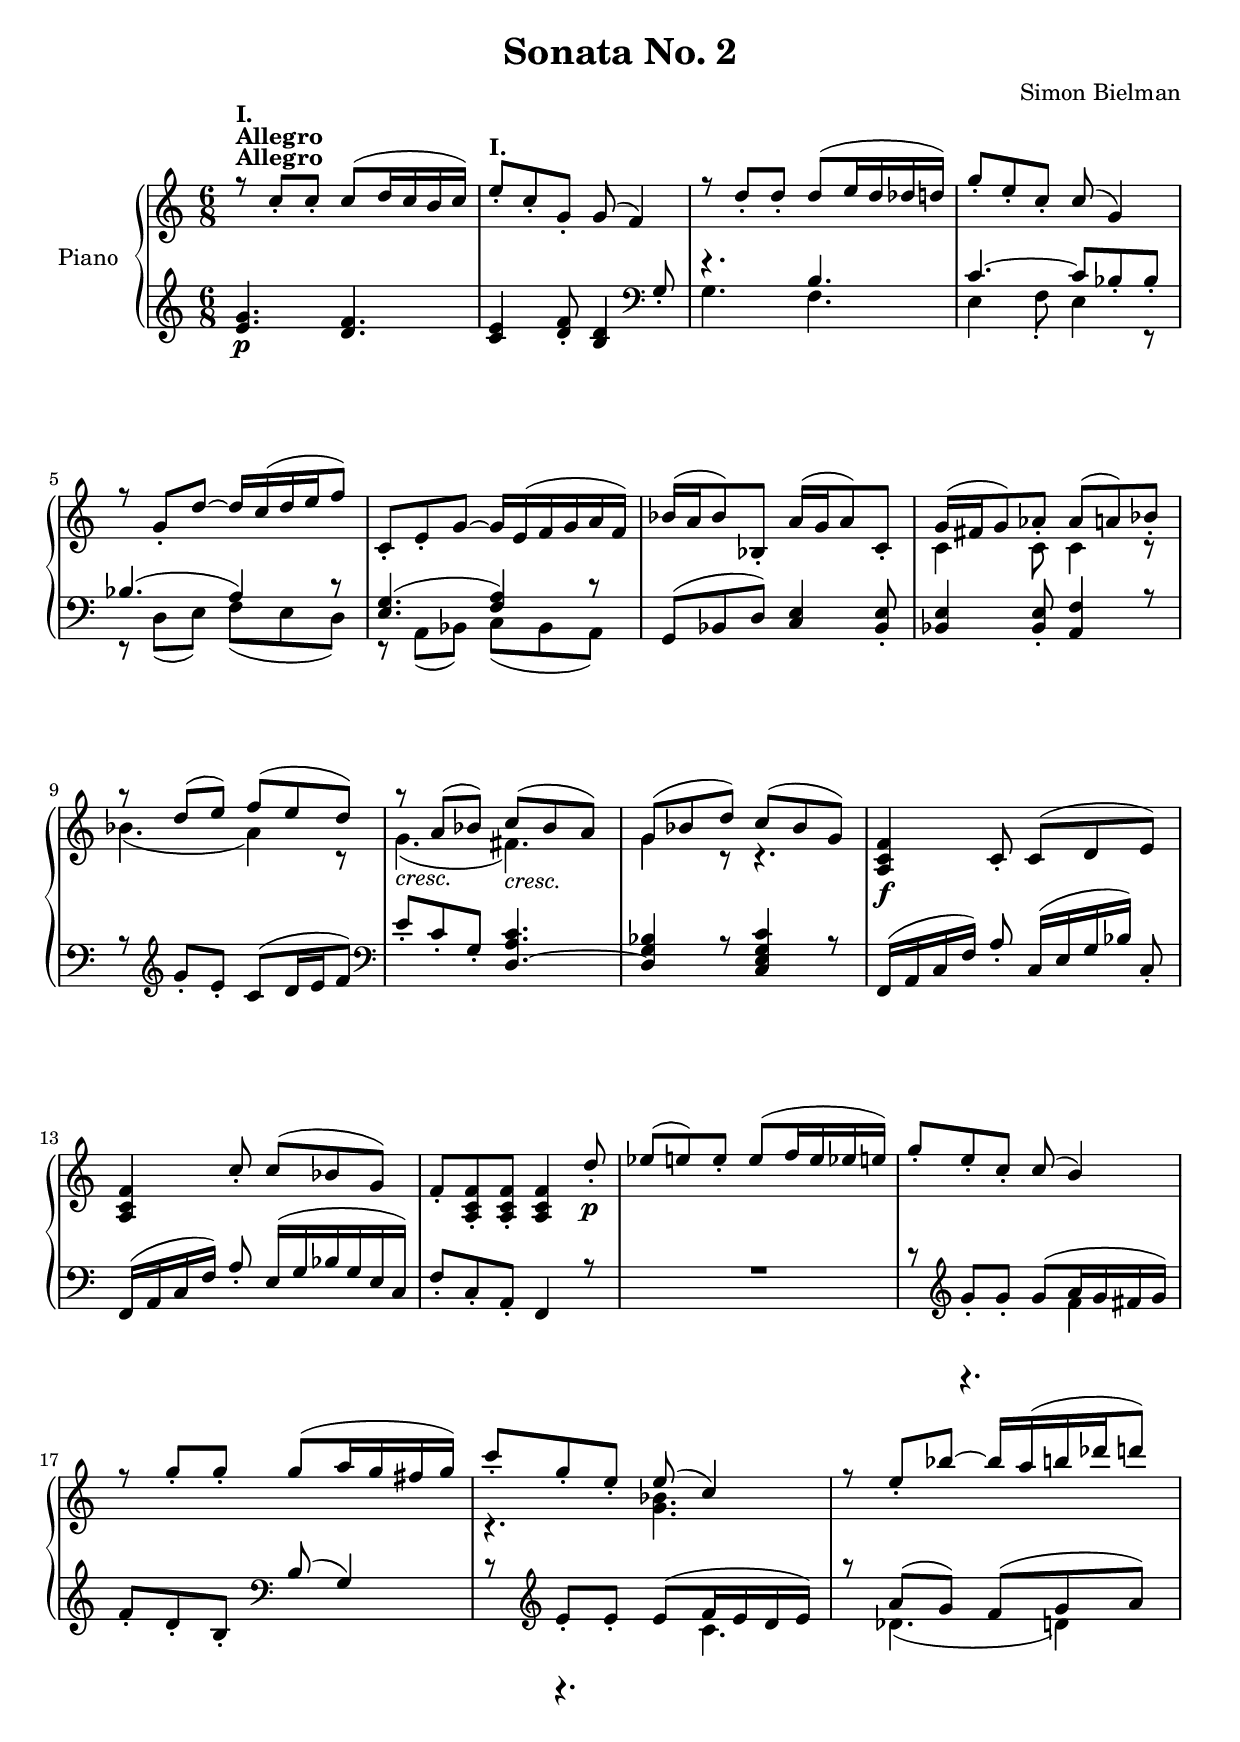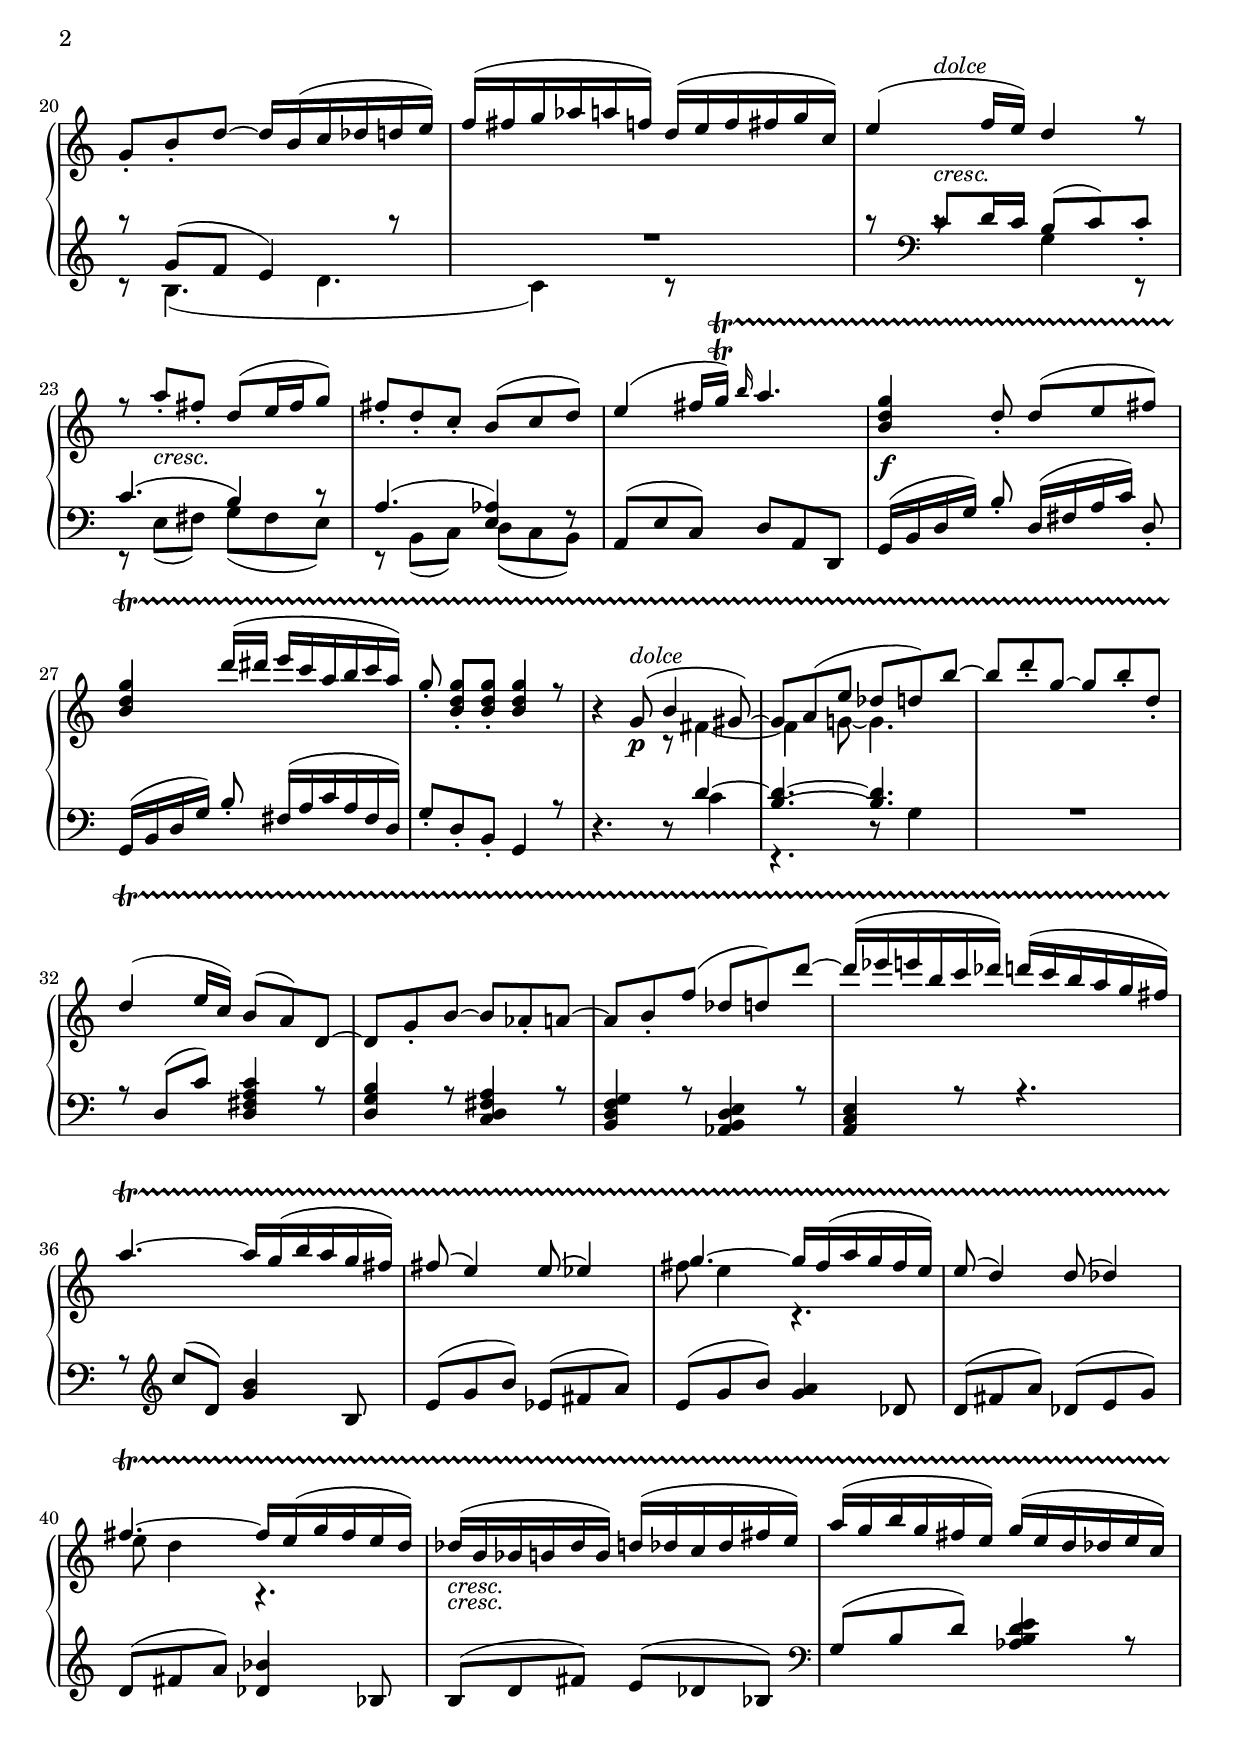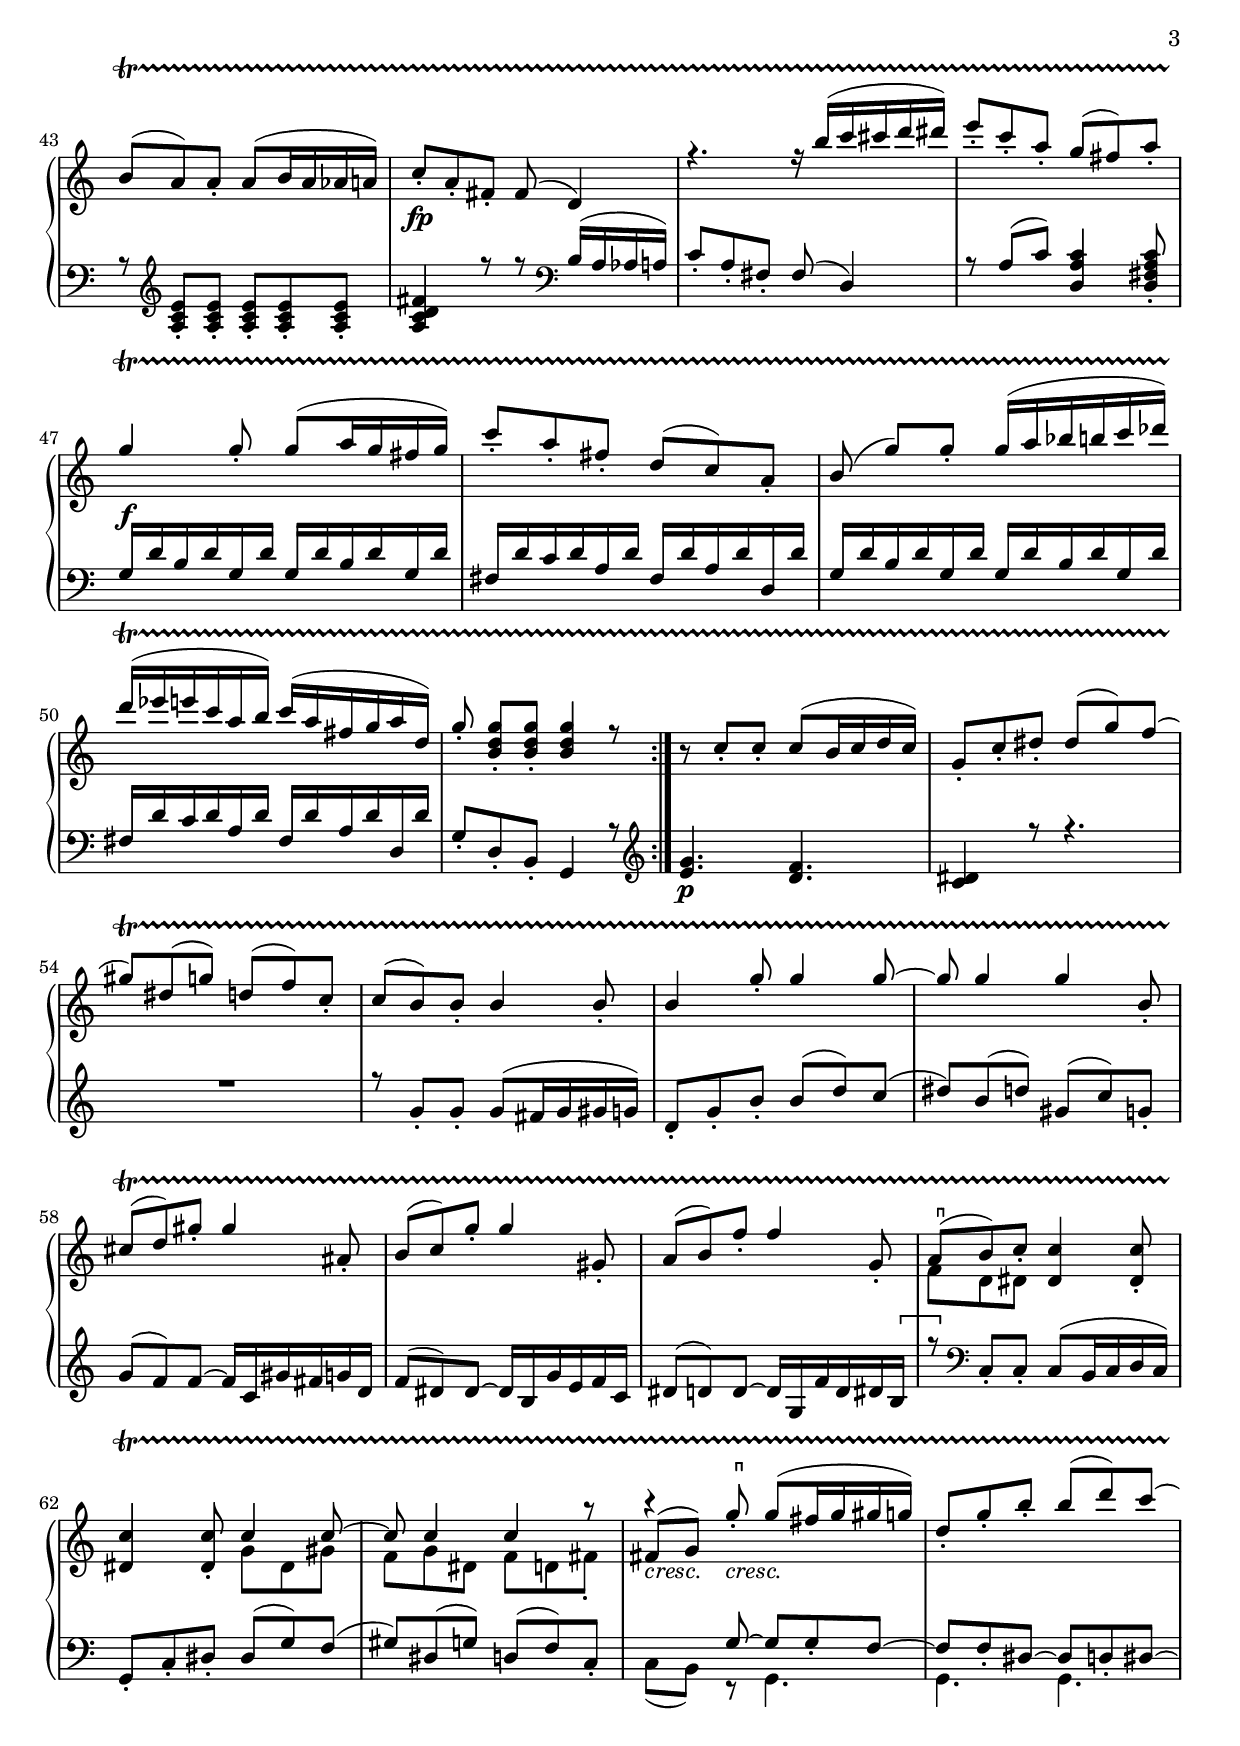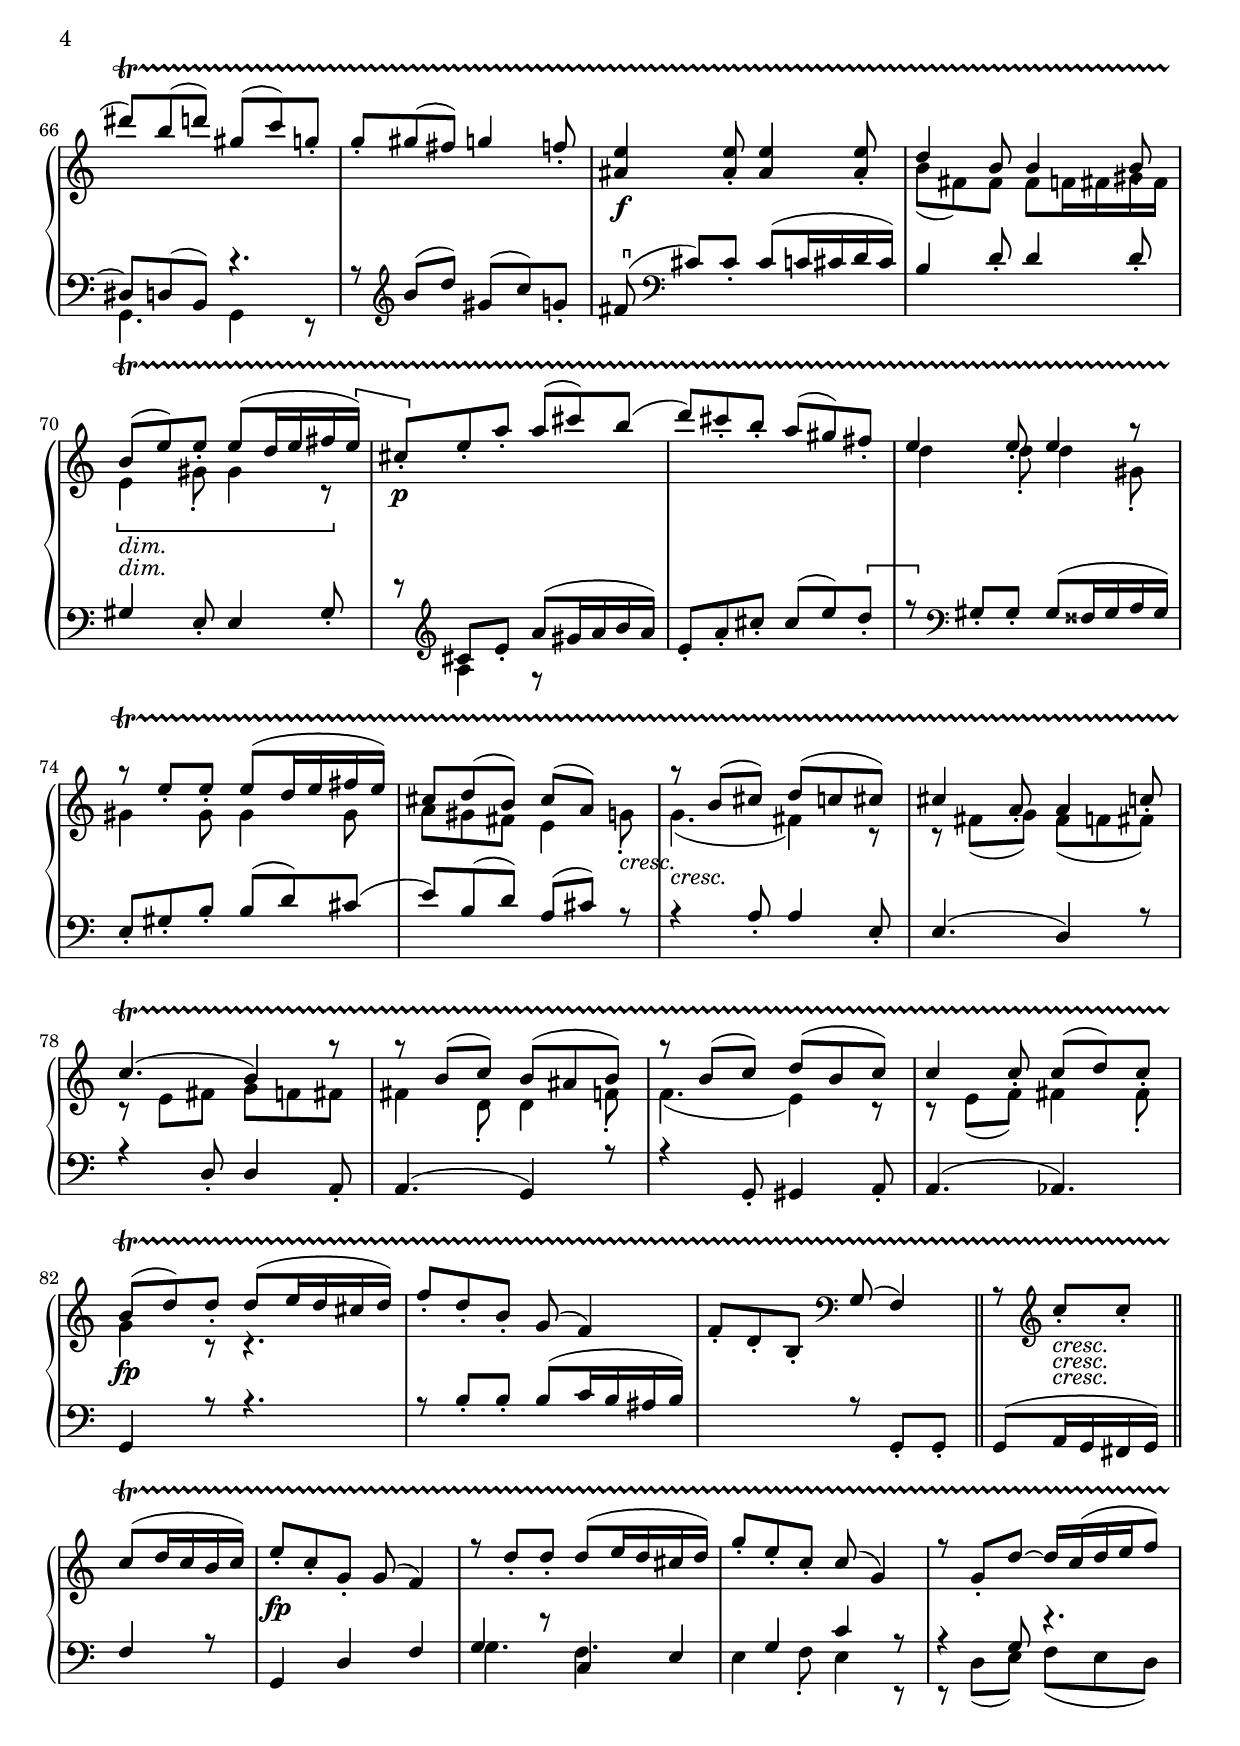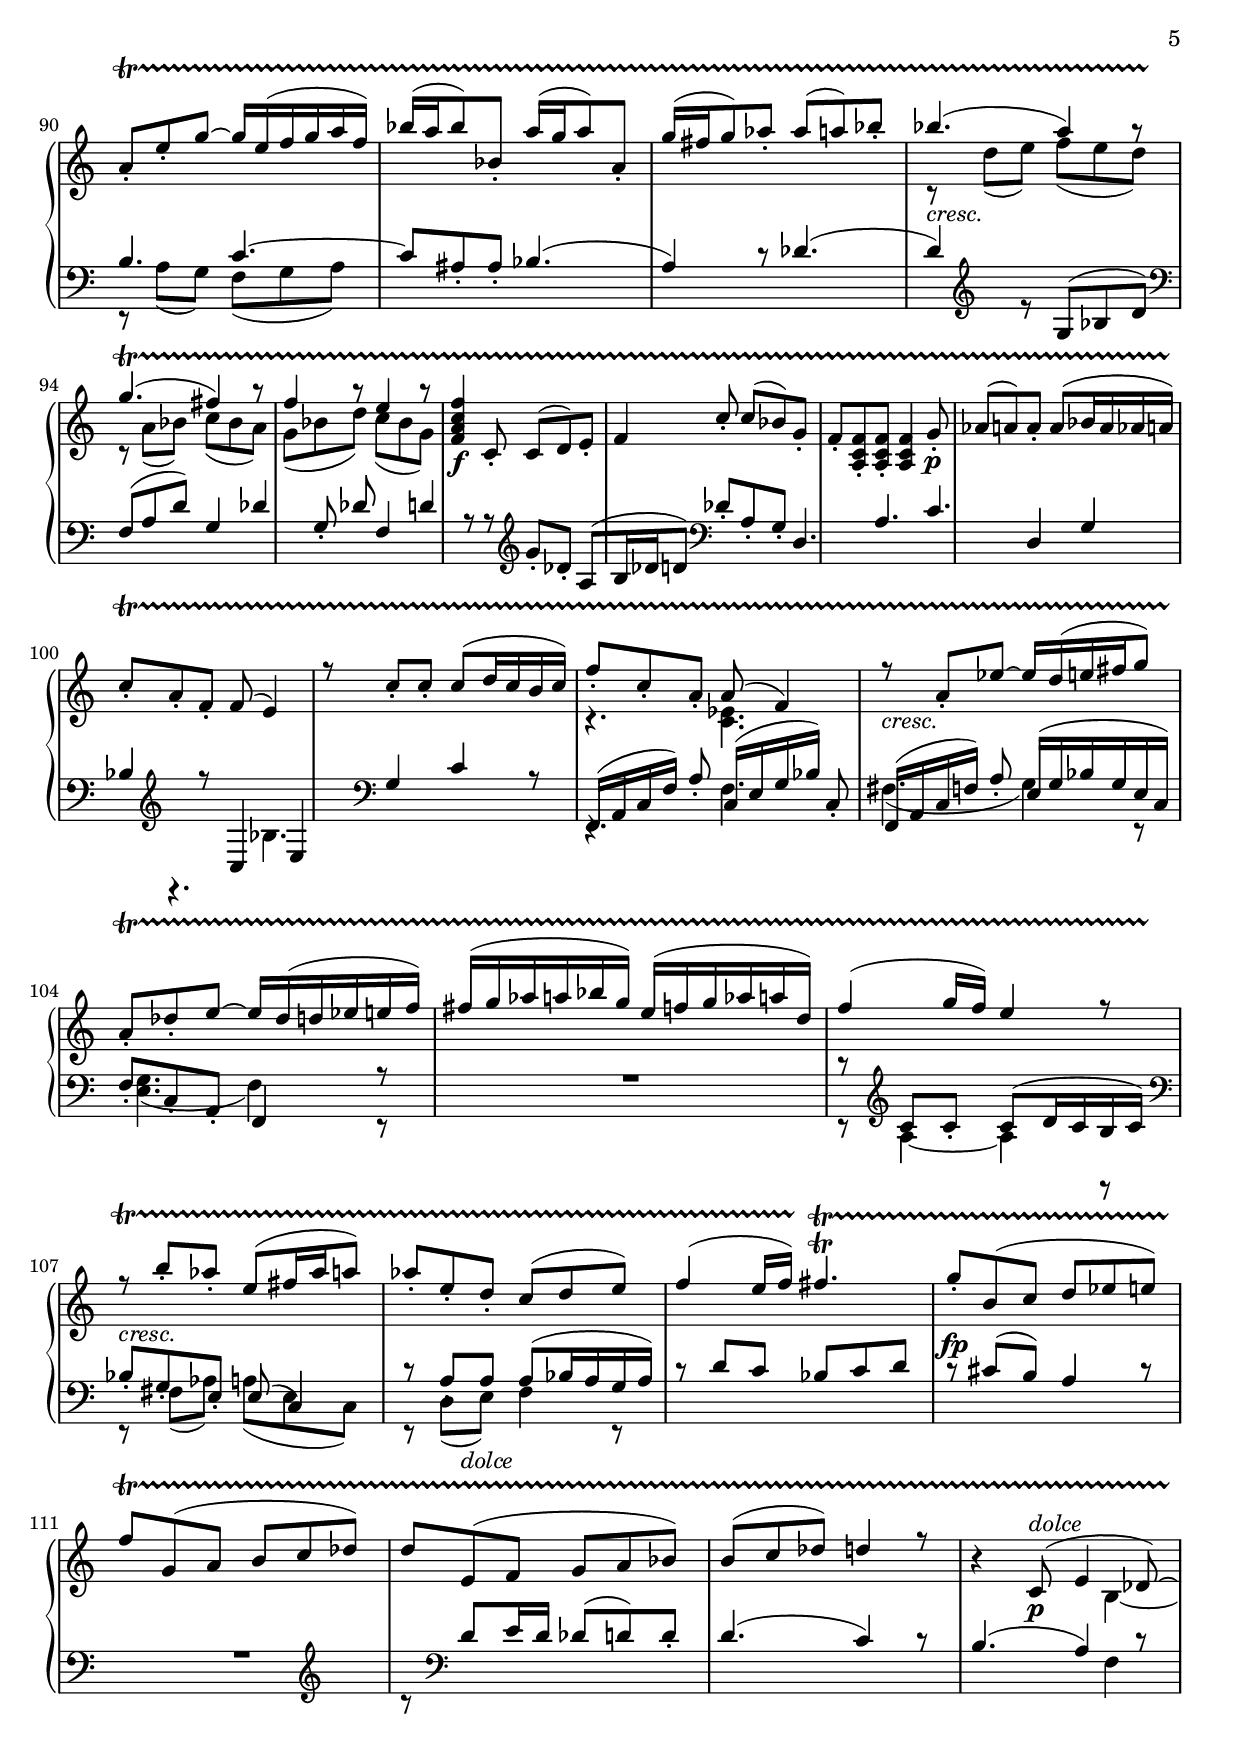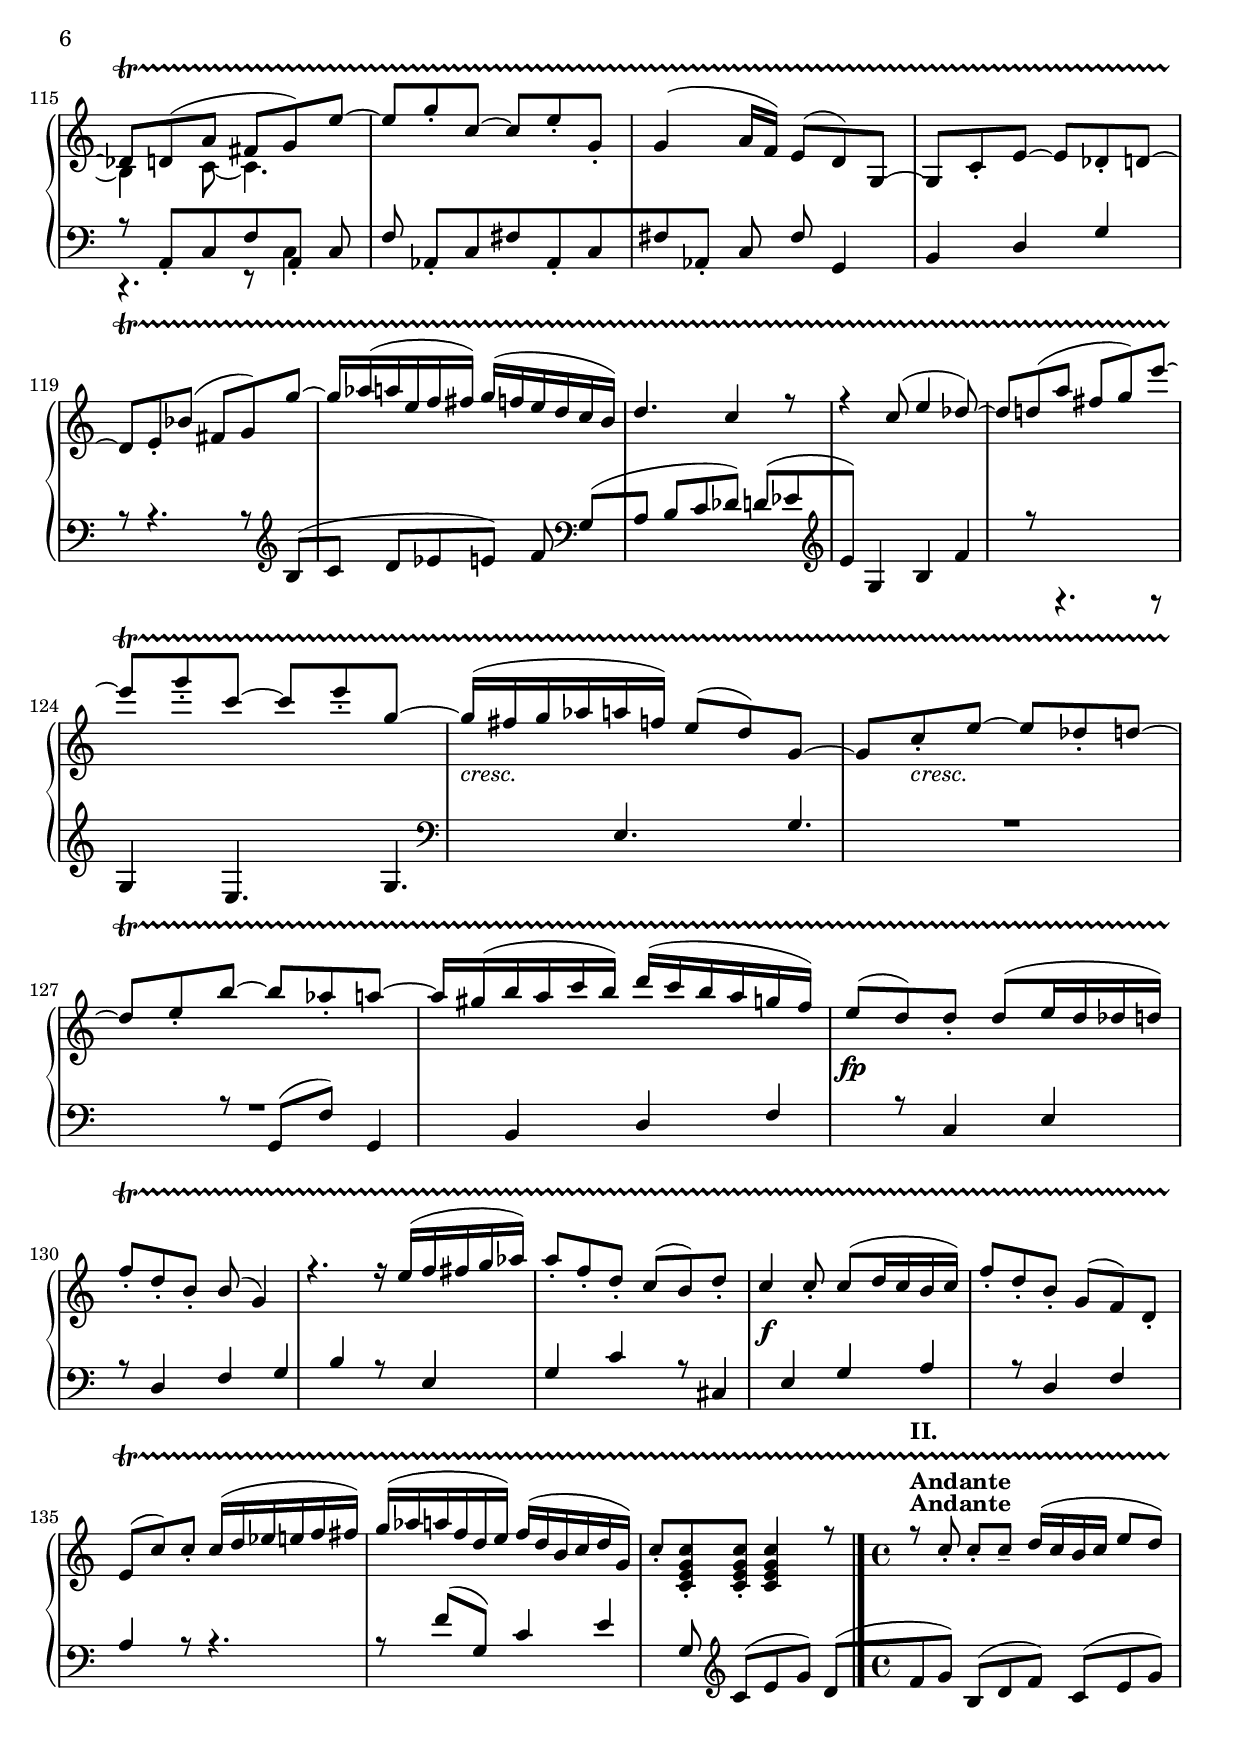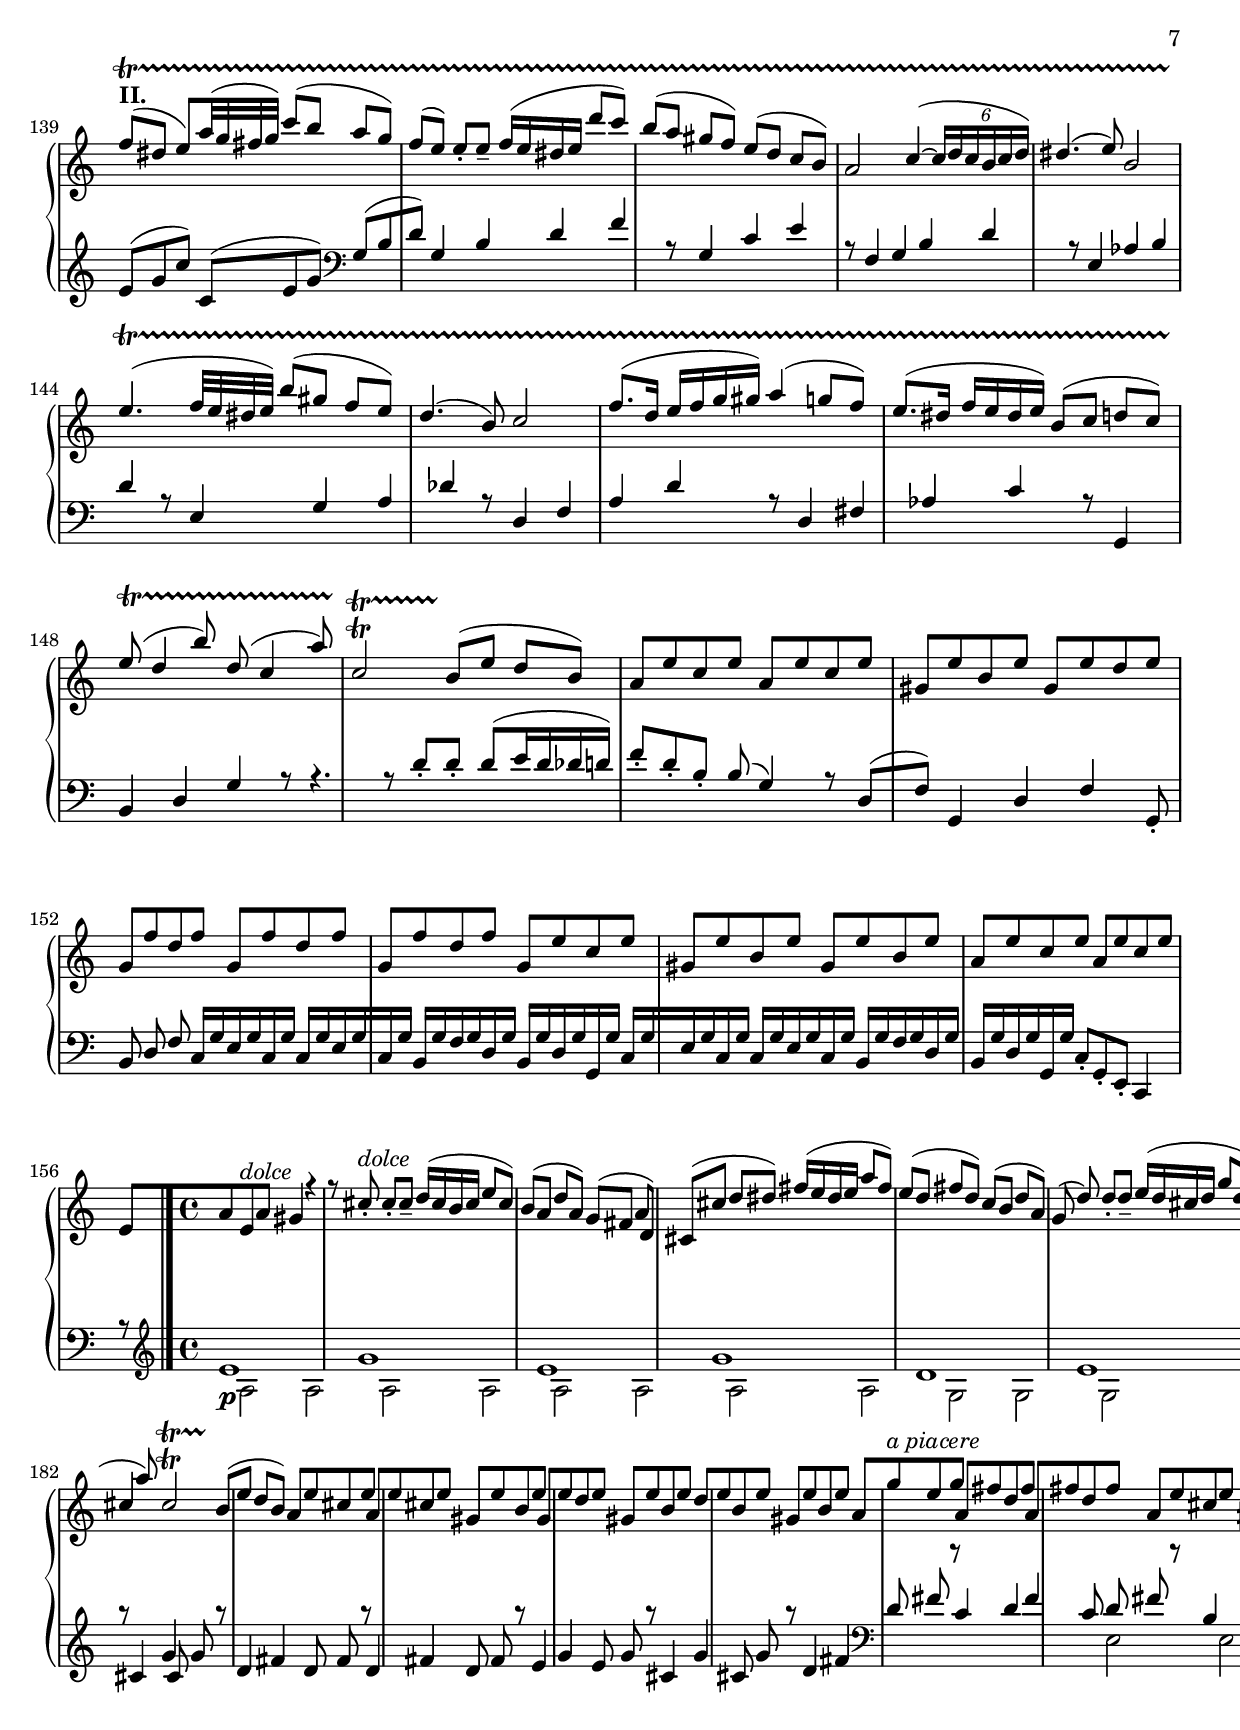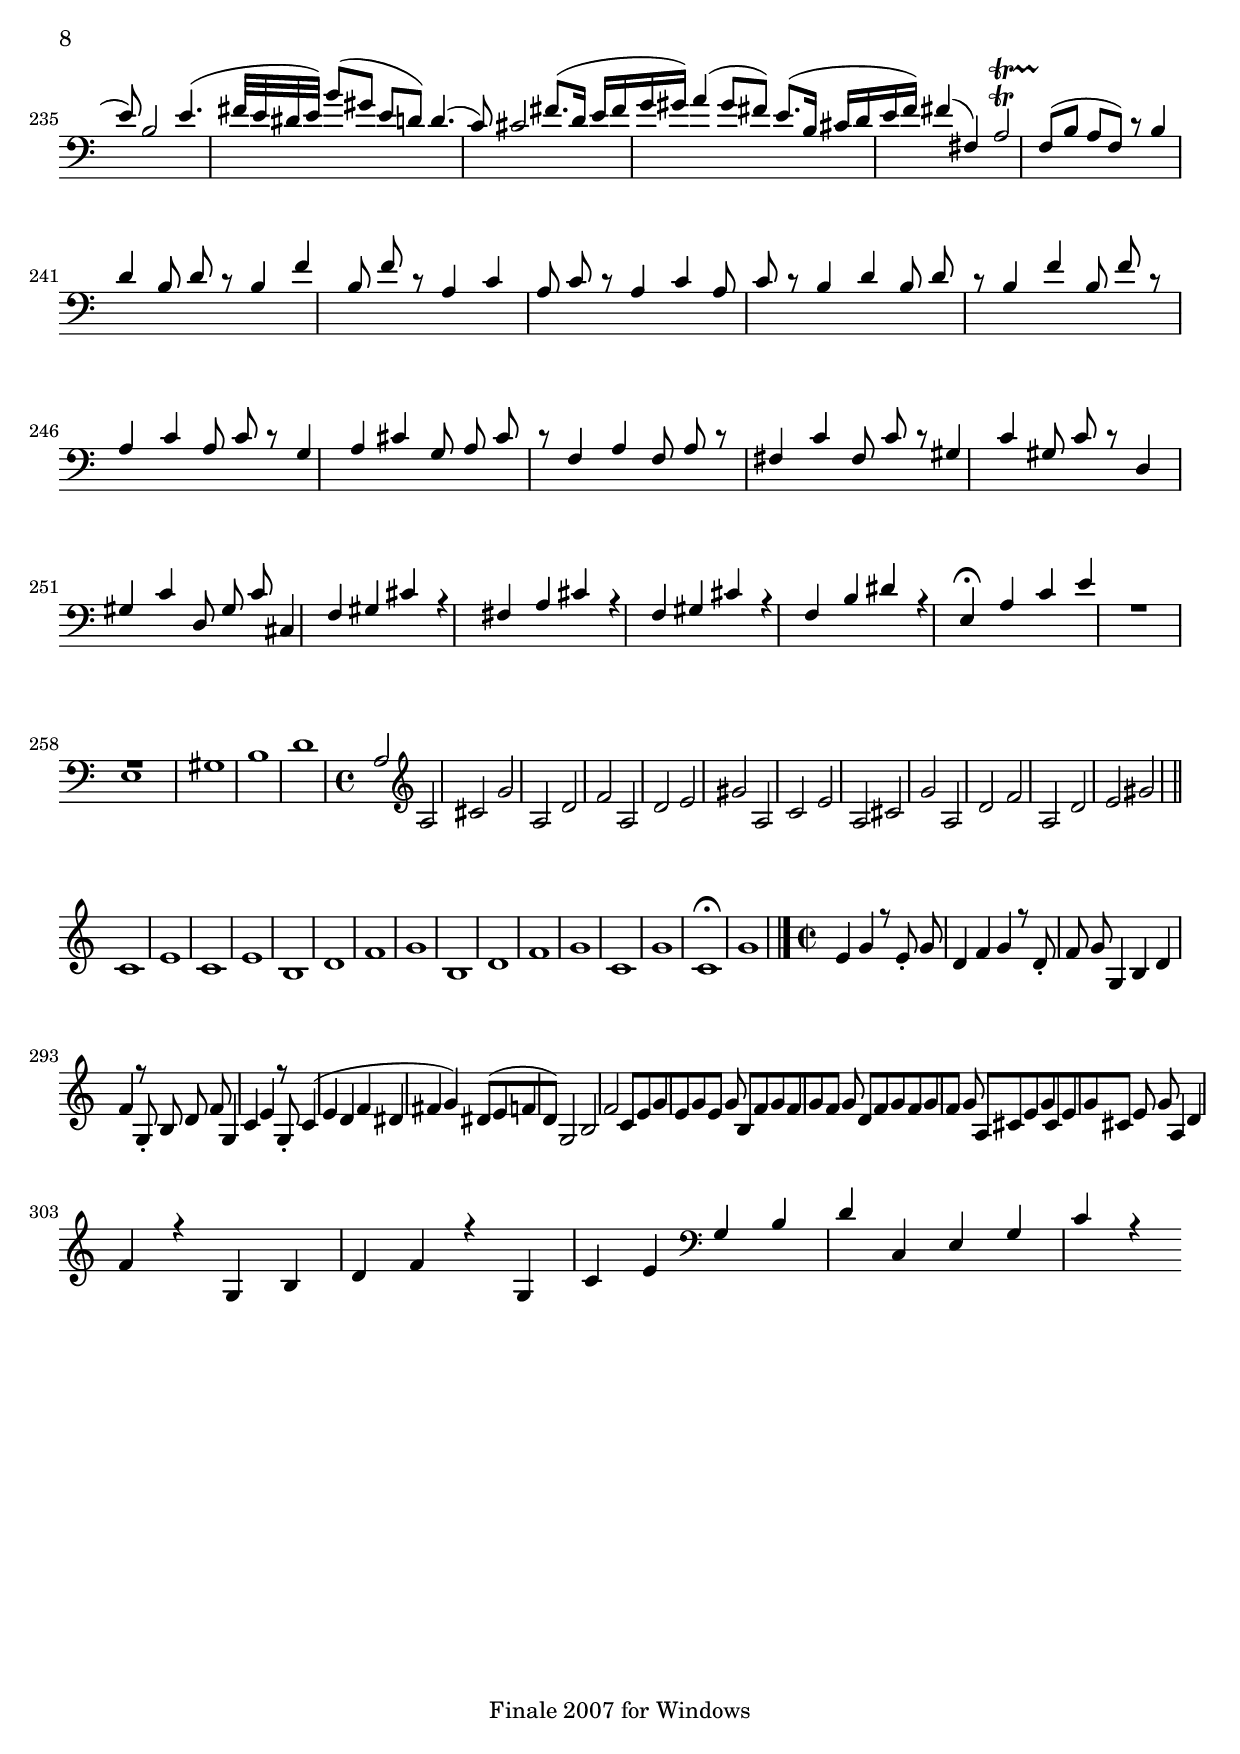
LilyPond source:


\version "2.11.57"
% automatically converted from sonata_no_2.xml

\header {
    encodingsoftware = "Finale 2007 for Windows"
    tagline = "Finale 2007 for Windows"
    encodingdate = "2008-08-20"
    composer = "Simon Bielman"
    title = "Sonata No. 2"
    }

\layout {
    \context { \Score
        autoBeaming = ##f
        }
    }
PartPOneVoiceOne =  \relative c'' {
    \repeat volta 2 {
        \clef "treble" \key c \major \time 6/8 | % 1
        r8 ^\markup{ \bold {Allegro} } c8 _. [ c8 _. ] c8 ( [ d16 c16 b16
        c16 ) ] | % 2
        e8 ^\markup{ \bold {I.} } _. [ c8 _. g8 _. ] g8 ( f4 ) | % 3
        r8 d'8 _. [ d8 _. ] d8 ( [ e16 d16 des16 d16 ) ] | % 4
        g8 _. [ e8 _. c8 _. ] c8 ( g4 ) | % 5
        r8 g8 _. [ d'8 ~ ] d16 [ c16 ( d16 e16 f8 ) ] | % 6
        c,8 _. [ e8 _. g8 ~ ] g16 [ e16 ( f16 g16 a16 f16 ) ] | % 7
        bes16 ( [ a16 bes8 ) bes,8 _. ] a'16 ( [ g16 a8 ) c,8 _. ] | % 8
        g'16 ( [ fis16 g8 ) as8 _. ] as8 ( [ a8 ) bes8 _. ] | % 9
        a'8 \rest d,8 ( [ e8 ) ] f8 ( [ e8 d8 ) ] | \barNumberCheck #10
        a'8 \rest a,8 ( [ bes8 ) ] c8 _\markup{ \italic {cresc.} } ( [
        bes8 a8 ) ] | % 11
        g8 ( [ bes8 d8 ) ] c8 ( [ bes8 g8 ) ] | % 12
        <a, c f>4 \f c8 _. c8 ( [ d8 e8 ) ] | % 13
        <a, c f>4 c'8 _. c8 ( [ bes8 g8 ) ] | % 14
        f8 _. [ <a, c f>8 _. <a c f>8 _. ] <a c f>4 d'8 _. \p | % 15
        es8 ( [ e8 ) e8 _. ] e8 ( [ f16 e16 es16 e16 ) ] | % 16
        g8 _. [ e8 _. c8 _. ] c8 ( b4 ) | % 17
        r8 g'8 _. [ g8 _. ] g8 ( [ a16 g16 fis16 g16 ) ] | % 18
        c8 _. [ g8 _. e8 _. ] e8 ( c4 ) | % 19
        r8 e8 _. [ bes'8 ~ ] bes16 [ a16 ( b16 des16 d8 ) ] |
        \barNumberCheck #20
        g,,8 _. [ b8 _. d8 ~ ] d16 [ b16 ( c16 des16 d16 e16 ) ] | % 21
        f16 ( [ fis16 g16 as16 a16 f16 ) ] d16 ( [ e16 f16 fis16 g16 c,16
        ) ] | % 22
        e4 ( f16 [ e16 ) ] d4 r8 | % 23
        r8 a'8 _\markup{ \italic {cresc.} } _. [ fis8 _. ] d8 ( [ e16
        fis16 g8 ) ] | % 24
        fis8 _. [ d8 _. c8 _. ] b8 ( [ c8 d8 ) ] | % 25
        e4 ( fis16 [ g16 ) \trill \startTrillSpan ] \grace { b16 } a4. | % 26
        <b, d g>4 \f d8 _. d8 ( [ e8 fis8 ) ] | % 27
        <b, d g>4 d'16 ( [ dis16 ] e16 [ c16 a16 b16 c16 a16 ) ] | % 28
        g8 _. <b, d g>8 _. [ <b d g>8 _. ] <b d g>4 r8 | % 29
        b4 \rest g8 ^\markup{ \italic {dolce} } ( \p b4 gis8 ) ~ |
        \barNumberCheck #30
        gis8 [ a8 ( e'8 ] des8 [ d8 ) b'8 ~ ] | % 31
        b8 [ d8 _. g,8 ~ ] g8 [ b8 _. d,8 _. ] | % 32
        d4 ( e16 [ c16 ) ] b8 ( [ a8 ) d,8 ~ ] | % 33
        d8 [ g8 _. b8 ~ ] b8 [ as8 _. a8 ~ ] | % 34
        a8 [ b8 _. f'8 ( ] des8 [ d8 ) d'8 ~ ] | % 35
        d16 ( [ es16 e16 b16 c16 des16 ) ] d16 ( [ c16 b16 a16 g16 fis16
        ) ] | % 36
        a4. ~ a16 [ g16 ( b16 a16 g16 fis16 ) ] | % 37
        fis8 ( e4 ) e8 ( es4 ) | % 38
        g4. ~ g16 [ fis16 ( a16 g16 fis16 e16 ) ] | % 39
        e8 ( d4 ) d8 ( des4 ) | \barNumberCheck #40
        fis4. ~ fis16 [ e16 ( g16 fis16 e16 d16 ) ] | % 41
        des16 _\markup{ \italic {cresc.} } ( [ b16 bes16 b16 des16 b16 )
        ] d16 ( [ des16 c16 des16 fis16 e16 ) ] | % 42
        a16 ( [ g16 b16 g16 fis16 e16 ) ] g16 ( [ e16 d16 des16 e16 c16
        ) ] | % 43
        b8 ( [ a8 ) a8 _. ] a8 ( [ b16 a16 as16 a16 ) ] | % 44
        c8 _. \fp [ a8 _. fis8 _. ] fis8 ( d4 ) | % 45
        r4. r16 b''16 ( [ c16 cis16 d16 dis16 ) ] | % 46
        e8 _. [ c8 _. a8 _. ] g8 ( [ fis8 ) a8 _. ] | % 47
        g4 \f g8 _. g8 ( [ a16 g16 fis16 g16 ) ] | % 48
        c8 _. [ a8 _. fis8 _. ] d8 ( [ c8 ) a8 _. ] | % 49
        b8 ( g'8 ) [ g8 _. ] g16 ( [ a16 bes16 b16 c16 des16 ) ] |
        \barNumberCheck #50
        d16 ( [ es16 e16 c16 a16 b16 ) ] c16 ( [ a16 fis16 g16 a16 d,16
        ) ] | % 51
        g8 _. <b, d g>8 _. [ <b d g>8 _. ] <b d g>4 r8 }
    | % 52
    b8 \rest c8 _. [ c8 _. ] c8 ( [ b16 c16 d16 c16 ) ] | % 53
    g8 _. [ c8 _. dis8 _. ] dis8 ( [ g8 ) f8 ( ] | % 54
    gis8 ) [ dis8 ( g8 ) ] d8 ( [ f8 ) c8 _. ] | % 55
    c8 ( [ b8 ) b8 _. ] b4 b8 _. | % 56
    b4 g'8 _. g4 g8 ~ | % 57
    g8 g4 g4 b,8 _. | % 58
    cis8 ( [ d8 ) gis8 _. ] gis4 ais,8 _. | % 59
    b8 ( [ c8 ) g'8 _. ] g4 gis,8 _. | \barNumberCheck #60
    a8 ( [ b8 ) f'8 _. ] f4 g,8 _. | % 61
    \[ a8 ( [ \] b8 ) c8 _. ] <dis, c'>4 <dis c'>8 _. | % 62
    <dis c'>4 <dis c'>8 _. c'4 c8 ~ | % 63
    c8 c4 c4 a'8 \rest | % 64
    b4 \rest \[ g8 _\markup{ \italic {cresc.} } _. \] g8 ( [ fis16 g16
    gis16 g16 ) ] | % 65
    d8 _. [ g8 _. b8 _. ] b8 ( [ d8 ) c8 ( ] | % 66
    dis8 ) [ b8 ( d8 ) ] gis,8 ( [ c8 ) g8 _. ] | % 67
    g8 _. [ gis8 ( fis8 ) ] g4 f8 _. | % 68
    <ais, e'>4 \f <ais e'>8 _. <ais e'>4 <ais e'>8 _. | % 69
    d4 b8 _. b4 b8 _. | \barNumberCheck #70
    b8 _\markup{ \italic {dim.} } ( [ e8 ) e8 _. ] e8 ( [ d16 e16 fis16
    \[ e16 ) ] | % 71
    cis8 _. \p [ \] e8 _. a8 _. ] a8 ( [ cis8 ) b8 ( ] | % 72
    d8 ) [ cis8 _. b8 _. ] a8 ( [ gis8 ) fis8 _. ] | % 73
    e4 e8 _. e4 a8 \rest | % 74
    a8 \rest e8 _. [ e8 _. ] e8 ( [ d16 e16 fis16 e16 ) ] | % 75
    cis8 _. [ d8 ( b8 ) ] cis8 ( [ a8 ) ] s8 _\markup{ \italic {cresc.}
        } | % 76
    a'8 \rest b,8 ( [ cis8 ) ] d8 ( [ c8 cis8 ) ] | % 77
    cis4 a8 _. a4 c8 _. | % 78
    c4. ( b4 ) a'8 \rest | % 79
    a8 \rest b,8 ( [ c8 ) ] b8 ( [ ais8 b8 ) ] | \barNumberCheck #80
    a'8 \rest b,8 ( [ c8 ) ] d8 ( [ b8 c8 ) ] | % 81
    c4 c8 _. c8 ( [ d8 ) c8 _. ] | % 82
    b8 ( \fp [ d8 ) d8 _. ] d8 ( [ e16 d16 cis16 d16 ) ] | % 83
    f8 _. [ d8 _. b8 _. ] g8 ( f4 ) | % 84
    f8 _. [ d8 _. b8 _. ] \clef "bass" g8 ( f4 ) \bar "||" % 0
    | % 85
    r8 \clef "treble" c''8 _\markup{ \italic {cresc.} } _. [ c8 _. ] c8
    ( [ d16 c16 b16 c16 ) ] | % 86
    e8 _. \fp [ c8 _. g8 _. ] g8 ( f4 ) | % 87
    r8 d'8 _. [ d8 _. ] d8 ( [ e16 d16 cis16 d16 ) ] | % 88
    g8 _. [ e8 _. c8 _. ] c8 ( g4 ) | % 89
    r8 g8 _. [ d'8 ~ ] d16 [ c16 ( d16 e16 f8 ) ] | \barNumberCheck #90
    a,8 _. [ e'8 _. g8 ~ ] g16 [ e16 ( f16 g16 a16 f16 ) ] | % 91
    bes16 ( [ a16 bes8 ) bes,8 _. ] a'16 ( [ g16 a8 ) a,8 _. ] | % 92
    g'16 ( [ fis16 g8 ) as8 _. ] as8 ( [ a8 ) bes8 _. ] | % 93
    bes4. _\markup{ \italic {cresc.} } ( a4 ) a8 \rest | % 94
    g4. ( fis4 ) a8 \rest | % 95
    f4 a8 \rest e4 a8 \rest | % 96
    <f, a c f>4 \f c8 _. c8 ( [ d8 ) e8 _. ] | % 97
    f4 c'8 _. c8 ( [ bes8 ) g8 _. ] | % 98
    f8 _. [ <a, c f>8 _. <a c f>8 _. ] <a c f>4 g'8 _. \p | % 99
    as8 ( [ a8 ) a8 _. ] a8 ( [ bes16 a16 as16 a16 ) ] | \barNumberCheck
    #100
    c8 _. [ a8 _. f8 _. ] f8 ( e4 ) | % 101
    r8 c'8 _. [ c8 _. ] c8 ( [ d16 c16 b16 c16 ) ] | % 102
    f8 _. [ c8 _. a8 _. ] a8 ( f4 ) | % 103
    r8 a8 _. [ es'8 ~ ] es16 [ d16 ( e16 fis16 g8 ) ] | % 104
    a,8 _. [ des8 _. e8 ~ ] e16 [ des16 ( d16 es16 e16 f16 ) ] | % 105
    fis16 ( [ g16 as16 a16 bes16 g16 ) ] e16 ( [ f16 g16 as16 a16 d,16 )
    ] | % 106
    f4 ( g16 [ f16 ) ] e4 r8 | % 107
    r8 _\markup{ \italic {cresc.} } b'8 _. [ as8 _. ] e8 ( [ fis16 as16
    a8 ) ] | % 108
    as8 _. [ e8 _. d8 _. ] c8 ( [ d8 e8 ) ] | % 109
    f4 ( e16 [ f16 ) ] fis4. \trill \startTrillSpan | \barNumberCheck
    #110
    g8 _. \fp [ b,8 ( c8 ] d8 [ es8 e8 ) ] | % 111
    f8 [ g,8 ( a8 ] b8 [ c8 des8 ) ] | % 112
    d8 [ e,8 ( f8 ] g8 [ a8 bes8 ) ] | % 113
    b8 ( [ c8 des8 ) ] d4 r8 | % 114
    b4 \rest c,8 ^\markup{ \italic {dolce} } ( \p e4 des8 ) ~ | % 115
    des8 [ d8 ( a'8 ] fis8 [ g8 ) e'8 ~ ] | % 116
    e8 [ g8 _. c,8 ~ ] c8 [ e8 _. g,8 _. ] | % 117
    g4 ( a16 [ f16 ) ] e8 ( [ d8 ) g,8 ~ ] | % 118
    g8 [ c8 _. e8 ~ ] e8 [ des8 _. d8 ~ ] | % 119
    d8 [ e8 _. bes'8 ( ] fis8 [ g8 ) g'8 ~ ] | \barNumberCheck #120
    g16 [ as16 ( a16 e16 f16 fis16 ) ] g16 ( [ f16 e16 d16 c16 b16 ) ] | % 121
    d4. c4 r8 | % 122
    r4 c8 ( e4 des8 ) ~ | % 123
    des8 [ d8 ( a'8 ] fis8 [ g8 ) e'8 ~ ] | % 124
    e8 [ g8 _. c,8 ~ ] c8 [ e8 _. g,8 ~ ] | % 125
    g16 ( [ fis16 g16 as16 a16 f16 ) ] e8 ( [ d8 ) g,8 ~ ] | % 126
    g8 [ c8 _\markup{ \italic {cresc.} } _. e8 ~ ] e8 [ des8 _. d8 ~ ] | % 127
    d8 [ e8 _. b'8 ~ ] b8 [ as8 _. a8 ~ ] | % 128
    a16 [ gis16 ( b16 a16 c16 b16 ) ] d16 ( [ c16 b16 a16 g16 f16 ) ] | % 129
    e8 ( \fp [ d8 ) d8 _. ] d8 ( [ e16 d16 des16 d16 ) ] |
    \barNumberCheck #130
    f8 _. [ d8 _. b8 _. ] b8 ( g4 ) | % 131
    r4. r16 e'16 ( [ f16 fis16 g16 as16 ) ] | % 132
    a8 _. [ f8 _. d8 _. ] c8 ( [ b8 ) d8 _. ] | % 133
    c4 \f c8 _. c8 ( [ d16 c16 b16 c16 ) ] | % 134
    f8 _. [ d8 _. b8 _. ] g8 ( [ f8 ) d8 _. ] | % 135
    e8 ( [ c'8 ) c8 _. ] c16 ( [ d16 es16 e16 f16 fis16 ) ] | % 136
    g16 ( [ as16 a16 f16 d16 e16 ) ] f16 ( [ d16 b16 c16 d16 g,16 ) ] | % 137
    c8 _. [ <c, e g c>8 _. <c e g c>8 _. ] <c e g c>4 r8 \bar "|." % 0
    \key a \minor \time 4/4 r8 ^\markup{ \bold {Andante} } c'8 _. c8 _.
    [ c8 _- ] d16 ( [ c16 b16 c16 ] e8 [ d8 ) ] | % 138
    f8 ^\markup{ \bold {II.} } ( [ dis8 ] e8 ) [ a32 ( g32 fis32 g32 ) ]
    c8 ( [ b8 ] a8 [ g8 ) ] | % 139
    f8 ( [ e8 ) ] e8 _. [ e8 _- ] f16 ( [ e16 dis16 e16 ] d'8 [ c8 ) ] |
    \barNumberCheck #140
    b8 ( [ a8 ] gis8 [ f8 ) ] e8 ( [ d8 ] c8 [ b8 ) ] | % 141
    a2 c4 ( ~ \times 4/6 {
        c16 [ d16 c16 b16 c16 d16 ) ] }
    | % 142
    dis4. ( e8 ) b2 | % 143
    e4. ( f32 [ e32 dis32 e32 ) ] b'8 ( [ gis8 ] f8 [ e8 ) ] | % 144
    d4. ( b8 ) c2 | % 145
    f8. ( [ d16 ] e16 [ f16 g16 gis16 ) ] a4 ( g8 [ f8 ) ] | % 146
    e8. ( [ dis16 ] f16 [ e16 dis16 e16 ) ] b8 ( [ c8 ] d8 [ c8 ) ] | % 147
    e8 ( d4 b'8 ) d,8 ( c4 a'8 ) | % 148
    c,2 \trill \startTrillSpan b8 ( \stopTrillSpan [ e8 ] d8 [ b8 ) ] | % 149
    a8 [ e'8 c8 e8 ] a,8 [ e'8 c8 e8 ] | \barNumberCheck #150
    gis,8 [ e'8 b8 e8 ] gis,8 [ e'8 d8 e8 ] | % 151
    g,8 [ f'8 d8 f8 ] g,8 [ f'8 d8 f8 ] | % 152
    g,8 [ f'8 d8 f8 ] g,8 [ e'8 c8 e8 ] | % 153
    gis,8 [ e'8 b8 e8 ] gis,8 [ e'8 b8 e8 ] | % 154
    a,8 [ e'8 c8 e8 ] a,8 [ e'8 c8 e8 ] | % 155
    e,8 [ a8 e8 a8 ] gis4 r4 | % 156
    r8 cis8 ^\markup{ \italic {dolce} } _. cis8 _. [ cis8 _- ] d16 ( [
    cis16 b16 cis16 ] e8 [ cis8 ) ] | % 157
    b8 ( [ a8 ] d8 [ a8 ) ] g8 ( [ fis8 ] a8 [ d,8 ) ] | % 158
    cis8 ( [ cis'8 ] d8 [ dis8 ) ] fis16 ( [ e16 dis16 e16 ] a8 [ fis8 )
    ] | % 159
    e8 ( [ d8 ] fis8 [ d8 ) ] c8 ( [ b8 ] d8 [ a8 ) ] | \barNumberCheck
    #160
    g8 ( d'8 ) d8 _. [ d8 _- ] e16 ( [ d16 cis16 d16 ] g8 [ d8 ) ] | % 161
    cis8 ( [ b8 ] b8 [ cis32 b32 bes32 b32 ) ] d8 ( [ b8 ] d8 [ b8 ) ] | % 162
    bes8 ( [ fis'8 ) ] fis8 _. [ fis8 _- ] r8 g32 ( [ fis32 f32 fis32 ]
    b8 [ fis8 ) ] | % 163
    r8 fis,8 ( g8 [ gis8 ) ] a8 ( [ b32 a32 gis32 a32 ] b8 [ c8 ) ] | % 164
    cis4 ~ ^\fermata cis16 ^\markup{ \italic {a piacere} } [ c16 d16 cis16
    b16 bes16 cis16 b16 a16 gis16 b16 a16 gis16 fisis16 a16 gis16 g16
    fis16 f16 e16 dis16 e16 gis16 fis16 e16 d16 cis16 d16 dis16 e16 d16
    cis16 d16 \[ b16 ] | % 165
    r8 \] a'8 ^\markup{ \italic {a tempo} } ( cis8 [ e8 ) ] r8 fis32 ( [
    e32 dis32 e32 ] g8 [ cis,8 ) ] | % 166
    r8 fis,8 ( a8 [ d8 ) ] r8 e32 ( [ d32 cis32 d32 ] f8 [ b,8 ) ] | % 167
    r8 cis8 ( e8 [ a8 ) ] r8 b32 ( [ a32 gis32 a32 ] cis8 [ e,8 ) ] | % 168
    r8 d8 ( fis8 [ a8 ) ] r8 b32 ( [ a32 gis32 a32 ] c8 [ d,8 ) ] \bar
    "||" % 0
    | % 169
    r8 cis8 _. cis8 _. [ cis8 _- ] d16 ( [ cis16 c16 cis16 ] e8 [ d8 ) ]
    | \barNumberCheck #170
    fis8 ( [ dis8 ] e8 [ b'32 a32 gis32 a32 ) ] cis8 ( [ b8 ] a8 [ gis8
    ) ] | % 171
    fis8 ( [ e8 ) ] e8 _. [ e8 _- ] fis16 ( [ e16 dis16 e16 ] d'8 [ cis8
    ) ] | % 172
    b8 ( [ a8 ] gis8 [ fis8 ) ] e8 ( [ d8 ] cis8 [ b8 ) ] | % 173
    a4. ( d8 ) c8 ( [ cis8 ~ ] cis16 [ b16 c16 cis16 ) ] | % 174
    d16 ( [ c16 cis16 d16 ] e16 [ dis16 fis16 e16 ) ] bes8 ( b4. ) | % 175
    e8. ( [ \times 2/3 {
        fis32 e32 dis32 ] }
    e8. [ b'16 ) ] e,4 ( ~ \times 4/6 {
        e16 [ cis16 d16 fis16 e16 d16 ) ] }
    | % 176
    c8 ( [ cis8 ] e8. [ d16 ) ] d8 ( cis4. ) | % 177
    fis16 ( [ cis16 e16 d16 ] fis16 [ f16 gis16 fis16 ) ] a16 ( [ gis16
    b16 a16 ] fis16 [ f16 gis16 fis16 ) ] | % 178
    e16 ( [ c16 d16 cis16 ] e16 [ dis16 fis16 e16 ) ] a16 ( [ cis16 a16
    dis,16 ] fis16 [ e16 c16 cis16 ) ] | % 179
    e16 ( [ cis16 ] d4 b'8 ) d,16 ( [ c16 ] cis4 a'8 ) | \barNumberCheck
    #180
    cis,2 \trill \startTrillSpan b8 ( \stopTrillSpan [ e8 ] d8 [ b8 ) ]
    | % 181
    a8 [ e'8 cis8 e8 ] a,8 [ e'8 cis8 e8 ] | % 182
    gis,8 [ e'8 b8 e8 ] gis,8 [ e'8 d8 e8 ] | % 183
    gis,8 [ e'8 b8 e8 ] d8 [ e8 b8 e8 ] | % 184
    gis,8 [ e'8 b8 e8 ] a,8 [ g'8 e8 g8 ] | % 185
    a,8 [ fis'8 d8 fis8 ] a,8 [ fis'8 d8 fis8 ] | % 186
    a,8 [ e'8 cis8 e8 ] ais,8 [ e'8 cis8 e8 ] | % 187
    fis,8 [ d'8 b8 d8 ] a8 [ dis8 b8 dis8 ] | % 188
    r8 gis,8 _. gis8 _. [ gis8 _- ] a16 ( [ gis16 fisis16 gis16 ] b8 [
    gis8 ) ] | % 189
    f8 ( [ e8 ] a8 [ e8 ) ] d8 ( [ c8 ] e8 [ a,8 ) ] | \barNumberCheck
    #190
    gis8 ( [ gis'8 ] a8 [ bes8 ) ] c16 ( [ b16 bes16 b16 ] e8 [ c8 ) ] | % 191
    b8 ( [ a8 ] c8 [ a8 ) ] g8 ( [ f8 ] a8 [ e8 ) ] | % 192
    d8 ( [ a'8 ) ] a8 _. [ a8 _- ] bes16 ( [ a16 gis16 a16 ] c8 [ a8 ) ]
    | % 193
    gis8 ( [ fis8 ] fis8 [ gis32 fis32 f32 fis32 ) ] a8 ( [ fis8 ] a8 [
    fis8 ) ] | % 194
    f8 ( [ cis'8 ) ] cis8 _. [ cis8 _- ] r8 d32 ( [ cis32 c32 cis32 ]
    fis8 [ cis8 ) ] | % 195
    r8 f,8 ( fis8 [ gis8 ) ] a8 ( [ \times 2/3 {
        b16 a16 gis16 ] }
    a8 [ b8 ) ] | % 196
    c4 ~ ^\fermata c16 ^\markup{ \italic {a piacere} } [ gis16 b16 a16 c16
    b16 d16 c16 e16 d16 f16 dis16 e16 b16 d16 c16 b16 a16 gis16 fisis16
    a16 gis16 f16 e16 d16 dis16 e16 dis16 f16 e16 d16 c16 d16 \[ b16 ]
    \time 4/4 | % 197
    r8 ^\markup{ \italic {a tempo} } \] a'8 ( c8 [ e8 ) ] r8 f32 ( [ e32
    dis32 e32 ] g8 [ cis,8 ) ] | % 198
    r8 f,8 ( a8 [ d8 ) ] r8 e32 ( [ d32 cis32 d32 ] f8 [ b,8 ) ] | % 199
    r8 c8 ( e8 [ a8 ) ] r8 bes32 ( [ a32 gis32 a32 ] cis8 [ e,8 ) ] |
    \barNumberCheck #200
    r8 d8 ( f8 [ a8 ) ] r8 b32 ( [ a32 gis32 a32 ] c8 [ d,8 ) ] \bar
    "||" % 0
    | % 201
    r8 c8 _. c8 _. [ c8 _- ] d16 ( [ c16 b16 c16 ] e8 [ d8 ) ] | % 202
    f8 ( [ dis8 ] e8 [ b'32 a32 gis32 a32 ) ] c8 ( [ b8 ] a8 [ e8 ) ] | % 203
    g8 ( [ f8 ) ] f8 _. [ f8 _- ] g16 ( [ f16 e16 f16 ] d'8 [ c8 ) ] | % 204
    b8 ( [ a8 ] g8 [ f8 ) ] e8 ( [ d8 ] c8 [ b8 ) ] | % 205
    d2 ( ~ d8 [ e32 d32 cis32 d32 ) ] f8 [ d8 ] | % 206
    c1 ^\fermata \bar "|." % 0
    \time 2/2  r8 ^\markup{ \bold {Presto} } \f c8 _. e4 r8 cis8 _. d4 | % 207
    r8 ^\markup{ \bold {III.} } b8 ( [ d8 ) a'8 _. ] fis8 ( [ g8 ) ] e'4
    ~ | % 208
    e8 ( [ g8 c,8 e8 ] g,8 [ c8 e,8 fis8 ) ] | % 209
    g8 ( [ gis8 a8 f8 ] e8 [ d8 b8 g8 ) ] | \barNumberCheck #210
    r8 c8 _. e4 r8 cis8 _. d4 | % 211
    r8 b8 ( [ d8 ) a'8 _. ] fis8 ( [ g8 ) ] \ottava #1 g'4 ~ | % 212
    \times 2/3  {
        g8 ( [ gis8 a8 ] }
    \times 2/3  {
        f8 [ d8 e8 ] }
    \times 2/3  {
        f8 [ fis8 g8 ] }
    \times 2/3  {
        d8 [ b8 dis8 ) ] }
    \ottava #0 | % 213
    \times 2/3  {
        e8 ( [ c8 g8 ] }
    \times 2/3  {
        c8 [ g8 e8 ] }
    c4 ) r4 \bar "" % 0
    }

PartPOneVoiceThree =  \relative e' {
    \repeat volta 2 {
        \clef "treble" \key c \major \time 6/8 | % 1
        <e g>4. \p <d f>4. | % 2
        <c e>4 <d f>8 _. <b d>4 \clef "bass" g8 _. | % 3
        e'4. \rest b4. | % 4
        c4. ~ c8 [ bes8 _. bes8 _. ] | % 5
        bes4. ( a4 ) c8 \rest | % 6
        <e, g>4. ( <f a>4 ) c'8 \rest | % 7
        g,8 ( [ bes8 d8 ) ] <c e>4 <bes e>8 _. | % 8
        <bes e>4 <bes e>8 _. <a f'>4 r8 | % 9
        r8 \clef "treble" g''8 _. [ e8 _. ] c8 ( [ d16 e16 f8 ) ] \clef
        "bass" | \barNumberCheck #10
        e8 _. [ c8 _. g8 _. ] <d a' c>4. ~ | % 11
        <d g bes>4 r8 <c e g c>4 r8 | % 12
        f,16 ( [ a16 c16 f16 ) ] a8 _. c,16 ( [ e16 g16 bes16 ) ] c,8 _.
        | % 13
        f,16 ( [ a16 c16 f16 ) ] a8 _. e16 ( [ g16 bes16 g16 e16 c16 ) ]
        | % 14
        f8 _. [ c8 _. a8 _. ] f4 r8 R1*3/4 | % 16
        c''8 \rest \clef "treble" g'8 _. [ g8 _. ] g8 ( [ a16 g16 fis16
        g16 ) ] | % 17
        f8 _. [ d8 _. b8 _. ] \clef "bass" b8 ( g4 ) | % 18
        c8 \rest \clef "treble" e8 _. [ e8 _. ] e8 ( [ f16 e16 d16 e16 )
        ] | % 19
        a'8 \rest a,8 ( [ g8 ) ] f8 ( [ g8 a8 ) ] | \barNumberCheck #20
        a'8 \rest g,8 ( [ f8 ] e4 ) a'8 \rest R1*3/4 | % 22
        a8 \rest \clef "bass" c,,8 [ d16 c16 ] b8 ( [ c8 ) c8 _. ] | % 23
        c4. ( b4 ) c8 \rest | % 24
        a4. ( <e as>4 ) f8 \rest | % 25
        a,8 ( [ e'8 c8 ) ] d8 [ a8 d,8 ] | % 26
        g16 ( [ b16 d16 g16 ) ] b8 _. d,16 ( [ fis16 a16 c16 ) ] d,8 _.
        | % 27
        g,16 ( [ b16 d16 g16 ) ] b8 _. fis16 ( [ a16 c16 a16 fis16 d16 )
        ] | % 28
        g8 _. [ d8 _. b8 _. ] g4 r8 | % 29
        d'4. \rest d8 \rest d'4 ~ | \barNumberCheck #30
        <b d>4. ~ ~ <b d>4. R1*3/4 | % 32
        r8 d,8 ( [ c'8 ) ] <d, fis a c>4 r8 | % 33
        <d g b>4 r8 <c d fis a>4 r8 | % 34
        <b d f g>4 r8 <as b d e>4 r8 | % 35
        <a c e>4 r8 r4. | % 36
        r8 \clef "treble" c''8 ( [ d,8 ) ] <g b>4 b,8 | % 37
        e8 ( [ g8 b8 ) ] es,8 ( [ fis8 a8 ) ] | % 38
        e8 ( [ g8 b8 ) ] <g a>4 des8 | % 39
        d8 ( [ fis8 a8 ) ] des,8 ( [ e8 g8 ) ] | \barNumberCheck #40
        d8 ( [ fis8 a8 ) ] <des, bes'>4 bes8 | % 41
        b8 ( [ d8 fis8 ) ] e8 ( [ des8 bes8 ) ] \clef "bass" | % 42
        g8 ( [ b8 d8 ) ] <as b d e>4 r8 | % 43
        r8 \clef "treble" <a c e>8 _. [ <a c e>8 _. ] <a c e>8 _. [ <a c
            e>8 _. <a c e>8 _. ] | % 44
        <a c d fis>4 r8 r8 \clef "bass" b16 ( [ a16 as16 a16 ) ] | % 45
        c8 _. [ a8 _. fis8 _. ] fis8 ( d4 ) | % 46
        r8 a'8 ( [ c8 ) ] <d, a' c>4 <d fis a c>8 _. | % 47
        g16 [ d'16 b16 d16 g,16 d'16 ] g,16 [ d'16 b16 d16 g,16 d'16 ] | % 48
        fis,16 [ d'16 c16 d16 a16 d16 ] fis,16 [ d'16 a16 d16 d,16 d'16
        ] | % 49
        g,16 [ d'16 b16 d16 g,16 d'16 ] g,16 [ d'16 b16 d16 g,16 d'16 ]
        | \barNumberCheck #50
        fis,16 [ d'16 c16 d16 a16 d16 ] fis,16 [ d'16 a16 d16 d,16 d'16
        ] | % 51
        g,8 _. [ d8 _. b8 _. ] g4 r8 }
    \clef "treble" | % 52
    <e'' g>4. \p <d f>4. | % 53
    <c dis>4 r8 r4. R1*3/4 | % 55
    r8 g'8 _. [ g8 _. ] g8 ( [ fis16 g16 gis16 g16 ) ] | % 56
    d8 _. [ g8 _. b8 _. ] b8 ( [ d8 ) c8 ( ] | % 57
    dis8 ) [ b8 ( d8 ) ] gis,8 ( [ c8 ) g8 _. ] | % 58
    g8 ( [ f8 ) f8 ~ ] f16 [ c16 gis'16 fis16 g16 d16 ] | % 59
    f8 ( [ dis8 ) dis8 ~ ] dis16 [ b16 g'16 e16 f16 c16 ] |
    \barNumberCheck #60
    dis8 ( [ d8 ) d8 ~ ] d16 [ g,16 f'16 d16 dis16 \[ b16 ] | % 61
    r8 \] \clef "bass" c,8 _. [ c8 _. ] c8 ( [ b16 c16 d16 c16 ) ] | % 62
    g8 _. [ c8 _. dis8 _. ] dis8 ( [ g8 ) f8 ( ] | % 63
    gis8 ) [ dis8 ( g8 ) ] d8 ( [ f8 ) c8 _. ] \change Staff="1" | % 64
    fis'8 ( [ g8 ) ] \change Staff="2" g,8 ~ g8 [ g8 _. f8 ~ ] | % 65
    f8 [ f8 _. dis8 ~ ] dis8 [ d8 _. dis8 ~ ] | % 66
    dis8 [ d8 ( b8 ) ] c'4. \rest | % 67
    r8 \clef "treble" b'8 ( [ d8 ) ] gis,8 ( [ c8 ) g8 _. ] | % 68
    \[ fis8 ( \] \clef "bass" cis8 ) [ cis8 _. ] cis8 ( [ c16 cis16 d16
    cis16 ) ] | % 69
    b4 d8 _. d4 d8 _. | \barNumberCheck #70
    gis,4 e8 _. e4 gis8 _. | % 71
    e'8 \rest \clef "treble" cis8 _. [ e8 _. ] a8 ( [ gis16 a16 b16 a16
    ) ] | % 72
    e8 _. [ a8 _. cis8 _. ] cis8 ( [ e8 ) \[ d8 _. ] | % 73
    r8 \] \clef "bass" gis,,8 _. [ gis8 _. ] gis8 ( [ fisis16 gis16 a16
    gis16 ) ] | % 74
    e8 _. [ gis8 _. b8 _. ] b8 ( [ d8 ) cis8 ( ] | % 75
    e8 ) [ b8 ( d8 ) ] a8 ( [ cis8 ) ] r8 | % 76
    r4 a8 _. a4 e8 _. | % 77
    e4. ( d4 ) r8 | % 78
    r4 d8 _. d4 a8 _. | % 79
    a4. ( g4 ) r8 | \barNumberCheck #80
    r4 g8 _. gis4 a8 _. | % 81
    a4. ( as4. ) | % 82
    g4 r8 r4. | % 83
    r8 b'8 _. [ b8 _. ] b8 ( [ c16 b16 ais16 b16 ) ] s4. | % 84
    r8 g,8 _. [ g8 _. ] g8 ( [ a16 g16 fis16 g16 ) ] \bar "||" % 0
    | % 85
    f'4 r8 g,4 d'4 f4 g4 r8 | % 86
    c,4 e4 g4 c4 r8 r4 g8 _. | % 87
    e'4. \rest b4. | % 88
    c4. ~ c8 [ ais8 _. ais8 _. ] | % 89
    bes4. ( a4 ) c8 \rest | \barNumberCheck #90
    des4. ( d4 ) e8 \rest | % 91
    g,8 ( [ bes8 d8 ) ] f,8 ( [ a8 d8 ) ] | % 92
    g,4 des'4 g,8 _. des'8 f,4 d'4 r8 | % 93
    r8 \clef "treble" g8 _. [ des8 _. ] a8 ( [ b16 des16 d8 ) ] \clef
    "bass" | % 94
    des8 _. [ a8 _. g8 _. ] d4. ~ a'4. c4. | % 95
    d,4 g4 bes4 r8 c,4 e4 g4 c4 r8 | % 96
    f,,16 ( [ a16 c16 f16 ) ] a8 _. c,16 ( [ e16 g16 bes16 ) ] c,8 _. | % 97
    f,16 ( [ a16 c16 f16 ) ] a8 _. e16 ( [ g16 bes16 g16 e16 c16 ) ] | % 98
    f8 _. [ c8 _. a8 _. ] f4 r8 R1*3/4 | \barNumberCheck #100
    c''8 \rest \clef "treble" c8 _. [ c8 _. ] c8 ( [ d16 c16 b16 c16 ) ]
    \clef "bass" | % 101
    bes8 _. [ g8 _. e8 _. ] e8 ( c4 ) | % 102
    c'8 \rest a8 _. [ a8 _. ] a8 ( [ bes16 a16 g16 a16 ) ] | % 103
    c8 \rest d8 [ c8 ] bes8 [ c8 d8 ] | % 104
    c8 \rest cis8 ( [ b8 ) ] a4 c8 \rest R1*3/4 | % 106
    c8 \rest d8 [ e16 d16 ] des8 ( [ d8 ) d8 _. ] | % 107
    d4. ( c4 ) c8 \rest | % 108
    b4. ( a4 ) c8 \rest | % 109
    r8 a,8 _. [ c8 f8 a,8 _. ] c8 f8 as,8 _. [ c8 fis8 as,8 _. c8 fis8
    as,8 _. ] c8 fis8 | \barNumberCheck #110
    g,4 b4 d4 g4 r8 r4. | % 111
    r8 \clef "treble" b8 ( [ c8 ] d8 [ es8 e8 ) ] | % 112
    f8 \clef "bass" g,8 ( [ a8 ] b8 [ c8 des8 ) ] | % 113
    d8 ( [ es8 e8 ) ] g,4 b4 f'4 r8 | % 114
    d,4. \rest d8 \rest g4 ~ | % 115
    e4. ~ g4. ~ e4. g4. R1*3/4 | % 117
    r8 g,8 ( [ f'8 ) ] g,4 b4 d4 f4 r8 | % 118
    c4 e4 r8 d4 f4 g4 b4 r8 | % 119
    e,4 g4 c4 r8 cis,4 e4 g4 a4 r8 | \barNumberCheck #120
    d,4 f4 a4 r8 r4. | % 121
    r8 f'8 ( [ g,8 ) ] c4 e4 g,8 \clef "treble" | % 122
    c8 ( [ e8 g8 ) ] d8 ( [ f8 g8 ) ] | % 123
    b,8 ( [ d8 f8 ) ] c8 ( [ e8 g8 ) ] | % 124
    e8 ( [ g8 c8 ) ] c,8 ( [ e8 g8 ) ] \clef "bass" | % 125
    g,8 ( [ b8 d8 ) ] g,4 b4 d4 f4 r8 | % 126
    g,4 c4 e4 r8 f,4 g4 b4 d4 r8 | % 127
    e,4 as4 b4 d4 r8 e,4 g4 a4 des4 r8 | % 128
    d,4 f4 a4 d4 r8 d,4 fis4 as4 c4 r8 | % 129
    g,4 b4 d4 g4 r8 r4. | \barNumberCheck #130
    r8 d'8 _. [ d8 _. ] d8 ( [ e16 d16 des16 d16 ) ] | % 131
    f8 _. [ d8 _. b8 _. ] b8 ( g4 ) | % 132
    r8 d8 ( [ f8 ) ] g,4 d'4 f4 g,8 _. b8 d8 f8 | % 133
    c16 [ g'16 e16 g16 c,16 g'16 ] c,16 [ g'16 e16 g16 c,16 g'16 ] | % 134
    b,16 [ g'16 f16 g16 d16 g16 ] b,16 [ g'16 d16 g16 g,16 g'16 ] | % 135
    c,16 [ g'16 e16 g16 c,16 g'16 ] c,16 [ g'16 e16 g16 c,16 g'16 ] | % 136
    b,16 [ g'16 f16 g16 d16 g16 ] b,16 [ g'16 d16 g16 g,16 g'16 ] | % 137
    c,8 _. [ g8 _. e8 _. ] c4 r8 \bar "|." % 0
    \clef "treble" \key a \minor \time 4/4 e''1 ~ \p g1 ~ | % 138
    e1 g1 | % 139
    d1 ~ e1 ~ gis1 ~ | \barNumberCheck #140
    d1 e1 gis1 \clef "bass" | % 141
    a,8 [ e'8 c8 e8 ] a,8 [ e'8 c8 e8 ] | % 142
    gis,8 [ e'8 b8 e8 ] gis,8 [ e'8 b8 e8 ] | % 143
    e,8 [ d'8 gis,8 d'8 ] e,8 [ d'8 gis,8 d'8 ] | % 144
    a8 [ e'8 c8 e8 ] a,8 [ g'8 e8 g8 ] | % 145
    a,8 [ f'8 d8 f8 ] a,8 [ f'8 d8 f8 ] | % 146
    a,8 [ e'8 c8 e8 ] a,8 [ e'8 c8 e8 ] | % 147
    gis,8 [ e'8 b8 e8 ] a,8 [ e'8 c8 e8 ] | % 148
    e,8 [ c'8 a8 c8 ] gis4 r4 | % 149
    a2 c4 ( ~ \times 4/6 {
        c16 [ d16 c16 b16 c16 d16 ) ] }
    | \barNumberCheck #150
    dis4. ( e8 b2 ) | % 151
    b4. ( c32 [ b32 bes32 b32 ) ] f'8 ( [ d8 ] b8 [ g8 ) ] | % 152
    f2 \trill \startTrillSpan e4 ( ~ \stopTrillSpan \times 4/7 {
        e16 [ f16 g16 a16 b16 c16 d16 ) ] }
    | % 153
    dis8 ( e4 d16 [ c16 ) ] b16 ( [ a16 c16 b16 ] d16 [ c16 e16 d16 ) ]
    | % 154
    f4. ( g32 [ f32 e32 f32 ) ] e8 ( [ c8 ] a8 [ b8 ) ] | % 155
    c2 \trill \startTrillSpan b8 ( \stopTrillSpan [ e8 ] d8 [ b8 ) ]
    \clef "treble" | % 156
    a''8 \rest e,4 g4 e8 g8 a'8 \rest cis,,4 g'4 cis,8 g'8 | % 157
    a'8 \rest d,,4 fis4 d8 fis8 a'8 \rest d,,4 fis4 d8 fis8 | % 158
    a'8 \rest e,4 g4 e8 g8 a'8 \rest cis,,4 g'4 cis,8 g'8 | % 159
    a'8 \rest d,,4 fis4 d8 fis8 a'8 \rest c,,4 d4 fis4 c8 d8 fis8 |
    \barNumberCheck #160
    a'8 \rest b,,4 d4 b8 d8 a''8 \rest d,,4 f4 d8 f8 | % 161
    a'8 \rest cis,,4 f4 cis8 f8 b8 \rest g,4 cis4 f4 g,8 cis8 f8 \clef
    "bass" | % 162
    fis,4 bes4 cis4 fis4 r4 fis,4 b4 d4 r4 | % 163
    fis,4 bes4 cis4 r4 f,4 b4 dis4 r4 | % 164
    e,4 ^\fermata a4 cis4 e4 R1 e,1 gis1 b1 d1 | % 165
    a2 \clef "treble" a2 cis2 g'2 | % 166
    a,2 d2 fis2 a,2 d2 f2 | % 167
    a,2 cis2 e2 a,2 cis2 g'2 | % 168
    a,2 d2 fis2 a,2 d2 f2 \bar "||" % 0
    | % 169
    cis1 ~ e1 ~ | \barNumberCheck #170
    cis1 e1 | % 171
    b1 ~ d1 ~ e1 ~ gis1 ~ | % 172
    b,1 d1 e1 gis1 | % 173
    a,8 [ e'8 cis8 e8 ] a,8 [ e'8 cis8 e8 ] | % 174
    gis,8 [ e'8 b8 e8 ] gis,8 [ e'8 d8 e8 ] | % 175
    e,8 [ d'8 gis,8 d'8 ] e,8 [ d'8 gis,8 d'8 ] | % 176
    a8 [ e'8 cis8 e8 ] a,8 [ g'8 e8 g8 ] | % 177
    a,8 [ fis'8 d8 fis8 ] a,8 [ fis'8 d8 fis8 ] | % 178
    a,8 [ e'8 cis8 e8 ] a,8 [ e'8 cis8 e8 ] | % 179
    gis,8 [ e'8 b8 e8 ] a,8 [ e'8 cis8 e8 ] | \barNumberCheck #180
    e,8 [ cis'8 a8 cis8 ] gis4 r4 | % 181
    a2 cis4 ( ~ \times 4/6 {
        cis16 [ d16 cis16 b16 cis16 d16 ) ] }
    | % 182
    dis4. ( e8 ) b2 | % 183
    e4. ( fis32 [ e32 dis32 e32 ) ] b'8 ( [ gis8 ] e8 [ d8 ) ] | % 184
    d4. ( c8 ) cis2 | % 185
    fis8. ( [ d16 ] e16 [ fis16 g16 gis16 ) ] a4 ( gis8 [ fis8 ) ] | % 186
    e8. ( [ b16 ] cis16 [ d16 e16 f16 ) ] fis4 ( \clef "bass" fis,4 ) | % 187
    a2 \trill \startTrillSpan f8 ( \stopTrillSpan [ b8 ] a8 [ f8 ) ] | % 188
    c'8 \rest b4 d4 b8 d8 c8 \rest b4 f'4 b,8 f'8 | % 189
    c8 \rest a4 c4 a8 c8 c8 \rest a4 c4 a8 c8 | \barNumberCheck #190
    c8 \rest b4 d4 b8 d8 c8 \rest b4 f'4 b,8 f'8 | % 191
    c8 \rest a4 c4 a8 c8 c8 \rest g4 a4 cis4 g8 a8 cis8 | % 192
    c8 \rest f,4 a4 f8 a8 c8 \rest fis,4 c'4 fis,8 c'8 | % 193
    c8 \rest gis4 c4 gis8 c8 c8 \rest d,4 gis4 c4 d,8 gis8 c8 | % 194
    cis,4 f4 gis4 cis4 r4 fis,4 a4 cis4 r4 | % 195
    f,4 gis4 cis4 r4 f,4 b4 dis4 r4 | % 196
    e,4 ^\fermata a4 c4 e4 R1 e,1 gis1 b1 d1 \time 4/4 | % 197
    a2 \clef "treble" a2 cis2 g'2 | % 198
    a,2 d2 f2 a,2 d2 e2 gis2 | % 199
    a,2 c2 e2 a,2 cis2 g'2 | \barNumberCheck #200
    a,2 d2 f2 a,2 d2 e2 gis2 \bar "||" % 0
    | % 201
    c,1 ~ e1 ~ | % 202
    c1 e1 | % 203
    b1 ~ d1 ~ f1 ~ g1 ~ | % 204
    b,1 d1 f1 g1 | % 205
    c,1 ~ g'1 ~ | % 206
    c,1 ^\fermata g'1 \bar "|." % 0
    \time 2/2  e4 g4 r8 e8 _. g8 d4 f4 g4 r8 d8 _. f8 g8 | % 207
    g,4 b4 d4 f4 r8 g,8 _. b8 d8 f8 g,4 c4 e4 r8 g,8 _. | % 208
    c4 ( e4 d4 f4 dis4 fis4 g4 ) | % 209
    dis8 ( [ e8 f8 d8 ) ] g,2 b2 f'2 | \barNumberCheck #210
    c8 [ e8 g8 e8 g8 e8 ] g8 b,8 [ f'8 g8 f8 g8 f8 ] g8 | % 211
    d8 [ f8 g8 f8 g8 f8 ] g8 a,8 [ cis8 e8 g8 cis,8 e8 g8 cis,8 ] e8 g8
    | % 212
    a,4 d4 f4 r4 g,4 b4 d4 f4 r4 | % 213
    g,4 c4 e4 \clef "bass" g,4 b4 d4 c,4 e4 g4 c4 r4 \bar "" % 0
    }

PartPOneVoiceTwo =  \relative c' {
    \repeat volta 2 {
        \clef "treble" \key c \major \time 6/8 s8*11 ^\markup{ \bold
            {Allegro} } ^\markup{ \bold {I.} } s8*31 | % 8
        c4 c8 c4 c8 \rest | % 9
        bes'4. ( a4 ) c,8 \rest | \barNumberCheck #10
        g'4. _\markup{ \italic {cresc.} } ( fis4. ) | % 11
        g4 c,8 \rest c4. \rest s8*25 s1 s4. | % 18
        c4. \rest <g' bes>4. s8*19 s2*11 _\markup{ \italic {cresc.} }
        ^\markup{ \italic {dolce} } c,8 \rest fis4 ~ | \barNumberCheck
        #30
        fis4 g8 ~ g4. s8*31 s8*11 | % 38
        fis'8 e4 c,4. \rest s2. | \barNumberCheck #40
        e'8 d4 a,4. \rest s2. _\markup{ \italic {cresc.} } s8*7 s8*9
        s2*11 }
    \[ s4*27 \] | % 61
    f'8 [ d8 dis8 ] s2. g8 [ dis8 gis8 ] | % 63
    f8 [ g8 dis8 ] f8 [ d8 fis8 _. ] \[ s8*19 _\markup{ \italic {cresc.}
        } \] s2. s8*5 | % 69
    b8 ( [ fis8 ) fis8 ] fis8 [ f16 fis16 gis16 fis16 ] |
    \barNumberCheck #70
    \[ e4 _\markup{ \italic {dim.} } gis8 _. gis4 c,8 \rest s8 \] s8*11
    | % 73
    d'4 d8 _. d4 gis,8 _. | % 74
    gis4 gis8 gis4 gis8 | % 75
    a8 [ gis8 fis8 ] e4 g8 _. | % 76
    g4. _\markup{ \italic {cresc.} } ( fis4 ) c8 \rest | % 77
    c8 \rest fis8 ( [ g8 ) ] fis8 ( [ f8 fis8 ) ] | % 78
    c8 \rest e8 [ fis8 ] g8 [ f8 fis8 ] | % 79
    fis4 d8 _. d4 f8 _. | \barNumberCheck #80
    f4. ( e4 ) c8 \rest | % 81
    c8 \rest e8 ( [ f8 ) ] fis4 fis8 _. | % 82
    g4 c,8 \rest c4. \rest s8*9 \clef "bass" s4. \bar "||" % 0
    s8 \clef "treble" s8*47 _\markup{ \italic {cresc.} } _\markup{
        \italic {cresc.} } | % 93
    c8 \rest d'8 ( [ e8 ) ] f8 ( [ e8 d8 ) ] | % 94
    c,8 \rest a'8 ( [ bes8 ) ] c8 ( [ bes8 a8 ) ] | % 95
    g8 ( [ bes8 d8 ) ] c8 ( [ bes8 g8 ) ] s8*25 s8*5 s2. | % 102
    c,4. \rest <c es>4. s8*49 _\markup{ \italic {cresc.} } s2. s8*15
    ^\markup{ \italic {dolce} } b4 ~ | % 115
    b4 c8 ~ c4. s2*9 s4*9 s4*39 _\markup{ \italic {cresc.} } \bar "|." % 0
    \key a \minor \time 4/4 s4*13 ^\markup{ \bold {Andante} } ^\markup{
        \bold {II.} } s1*15 s1*6 ^\markup{ \italic {dolce} } \[ s2*7
    ^\markup{ \italic {a piacere} } ^\markup{ \italic {a tempo} } \]
    s2*7 \bar "||" % 0
    s4*71 \[ s4*41 ^\markup{ \italic {a piacere} } \time 4/4 s2
    ^\markup{ \italic {a tempo} } \] s2*7 \bar "||" % 0
    s1*6 \bar "|." % 0
    \time 2/2  \ottava #1 \ottava #0 s4*25 ^\markup{ \bold {Presto} } \f
    ^\markup{ \bold {III.} } s2. \bar "" % 0
    }

PartPOneVoiceFour =  \relative g {
    \repeat volta 2 {
        \clef "treble" \key c \major \time 6/8 s8*11 \clef "bass" s8 | % 3
        g4. f4. | % 4
        e4 f8 _. e4 e,8 \rest | % 5
        e8 \rest d'8 ( [ e8 ) ] f8 ( [ e8 d8 ) ] | % 6
        e,8 \rest a8 ( [ bes8 ) ] c8 ( [ bes8 a8 ) ] s8*13 \clef
        "treble" s8*5 \clef "bass" s8*37 \clef "treble" | % 16
        e4. \rest f''4 s4. \clef "bass" s2 \clef "treble" | % 18
        e,,4. \rest c''4. | % 19
        des4. ( d4 ) c8 \rest | \barNumberCheck #20
        b4. ( d4. c4 ) c8 \rest s4. \clef "bass" | % 22
        c8 \rest ~ s8 g4 e,8 \rest | % 23
        e8 \rest e'8 ( [ fis8 ) ] g8 ( [ fis8 e8 ) ] | % 24
        e,8 \rest b'8 ( [ c8 ) ] d8 ( [ c8 b8 ) ] s2*7 c'4 |
        \barNumberCheck #30
        e,,4. \rest d'8 \rest g4 s8*31 \clef "treble" s8*35 \clef "bass"
        s8*7 \clef "treble" s8*9 \clef "bass" s2*11 }
    \clef "treble" \[ s8*55 \] \clef "bass" s8*17 | % 64
    c,8 ( [ b8 ) ] e,8 \rest g4. | % 65
    g4. g4. | % 66
    g4. g4 e8 \rest s8 \clef "treble" \[ s2. \] \clef "bass" s4*9 \clef
    "treble" | % 71
    a'4 f8 \rest \[ s8*9 \] \clef "bass" s2*17 s4. \bar "||" % 0
    s8 s8*11 | % 87
    g4. f4. | % 88
    e4 f8 _. e4 e,8 \rest | % 89
    e8 \rest d'8 ( [ e8 ) ] f8 ( [ e8 d8 ) ] | \barNumberCheck #90
    e,8 \rest a'8 ( [ g8 ) ] f8 ( [ g8 a8 ) ] s8*13 \clef "treble" s8*5
    \clef "bass" s8*37 \clef "treble" | \barNumberCheck #100
    e,4. \rest bes''4. \clef "bass" s8*5 | % 102
    e,,4. \rest f'4. | % 103
    fis4. ( g4 ) e,8 \rest | % 104
    <e' g>4. ( f4 ) e,8 \rest s2. | % 106
    e8 \rest a'4 ~ a4 e,8 \rest | % 107
    e8 \rest fis'8 ( [ as8 ) ] a8 ( [ e8 c8 ) ] | % 108
    e,8 \rest d'8 ( [ e8 ) ] f4 e,8 \rest s8*13 \clef "treble" s2. \clef
    "bass" s8*15 f'4 | % 115
    c,4. \rest e8 \rest c'4 s2*9 \clef "treble" s4*9 \clef "bass" s4*39
    \bar "|." % 0
    \clef "treble" \key a \minor \time 4/4 s4*13 \clef "bass" s1*15
    \clef "treble" | % 156
    a'2 a2 | % 157
    a2 a2 | % 158
    a2 a2 | % 159
    a2 a2 | \barNumberCheck #160
    g2 g2 | % 161
    g2 s2 \clef "bass" s2*7 \clef "treble" s2*7 \bar "||" % 0
    s4*71 \clef "bass" s4*5 | % 188
    e2 e2 | % 189
    e2 e2 | \barNumberCheck #190
    e2 e2 | % 191
    e2 e2 | % 192
    d2 d2 | % 193
    d2 s2*7 \time 4/4 s2 \clef "treble" s2*7 \bar "||" % 0
    s1*4 | % 205
    f'2 d2 | % 206
    e1 \bar "|." % 0
    \time 2/2  s4*7 e8 [ d8 ] s4*17 \clef "bass" s2. \bar "" % 0
    }


% The score definition
\new PianoStaff <<
    \set PianoStaff.instrumentName = "Piano"
    \context Staff = "1" << 
        \context Voice = "PartPOneVoiceOne" { \voiceOne \PartPOneVoiceOne }
        \context Voice = "PartPOneVoiceTwo" { \voiceTwo \PartPOneVoiceTwo }
        >> \context Staff = "2" <<
        \context Voice = "PartPOneVoiceThree" { \voiceOne \PartPOneVoiceThree }
        \context Voice = "PartPOneVoiceFour" { \voiceTwo \PartPOneVoiceFour }
        >>
    >>

